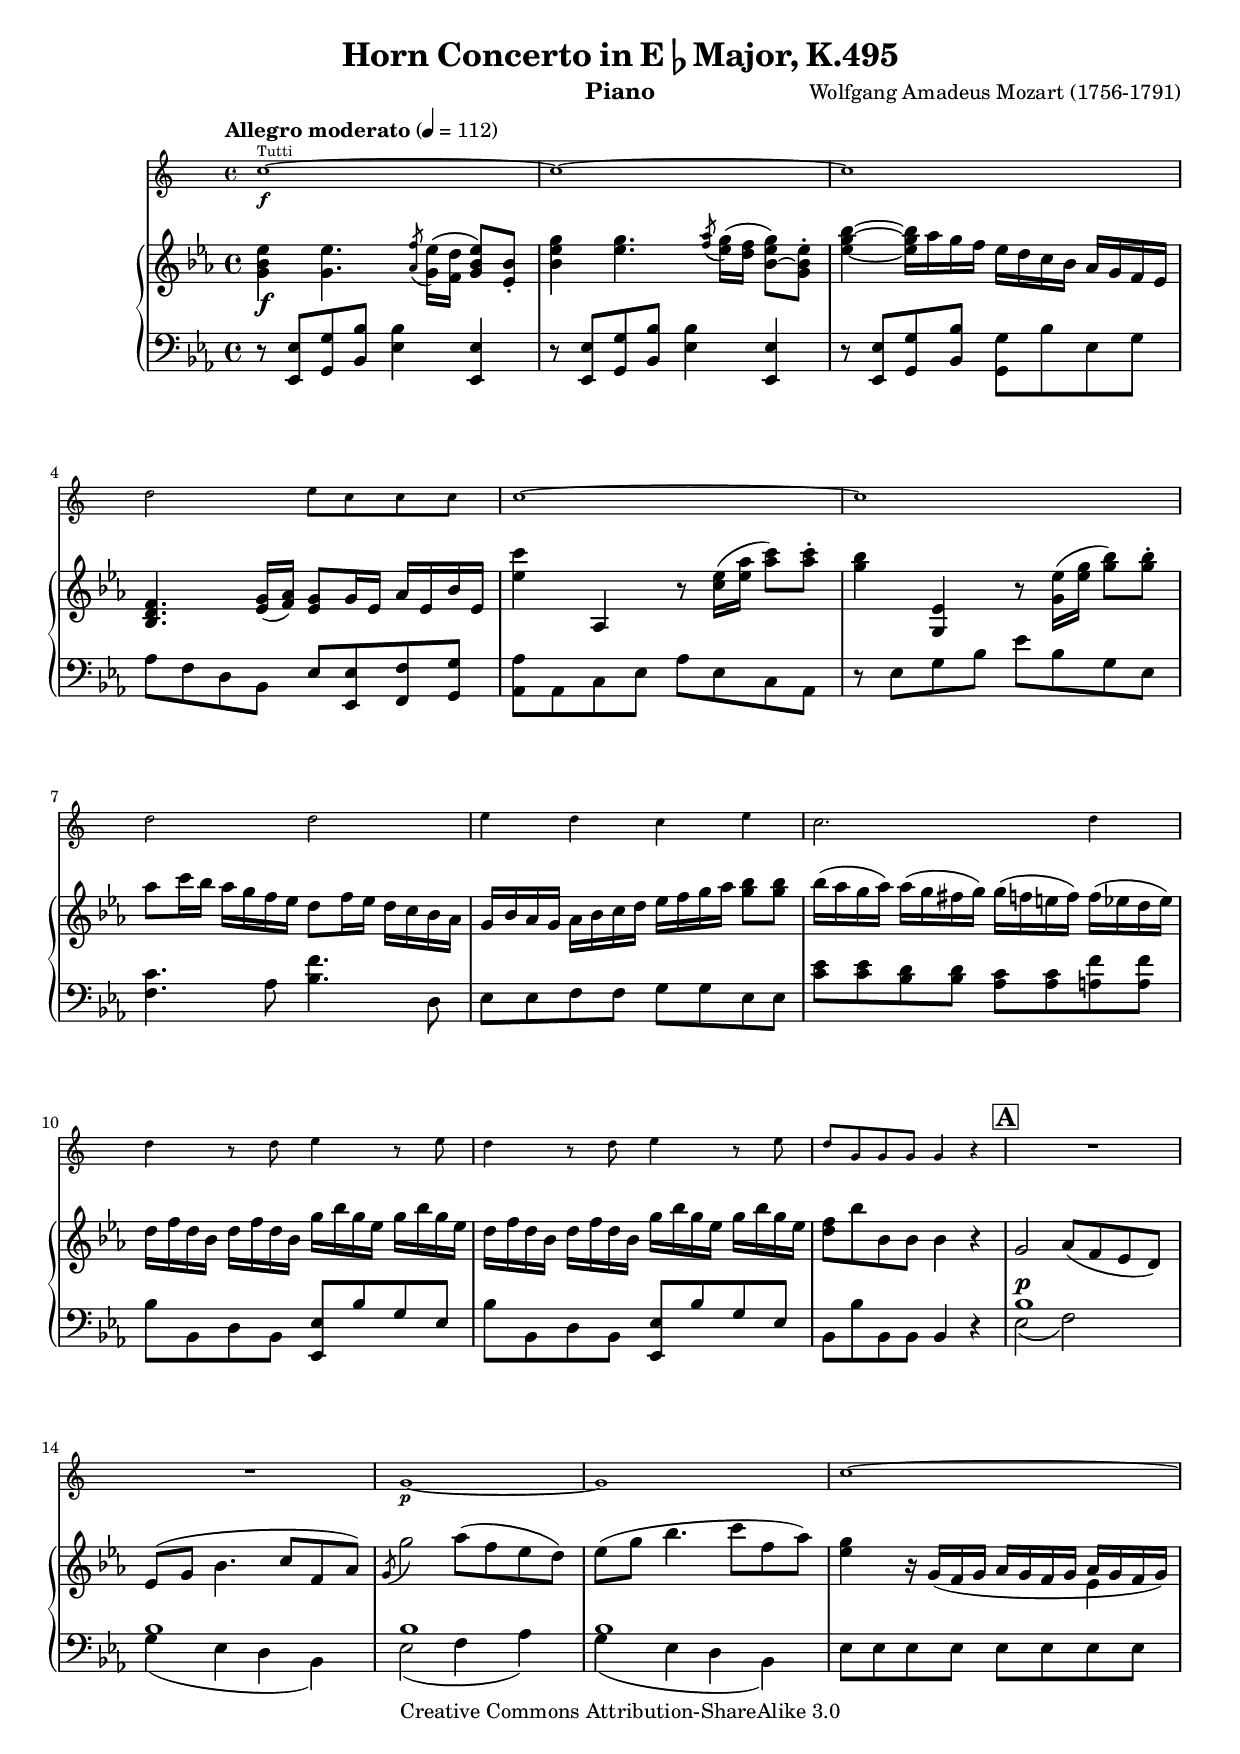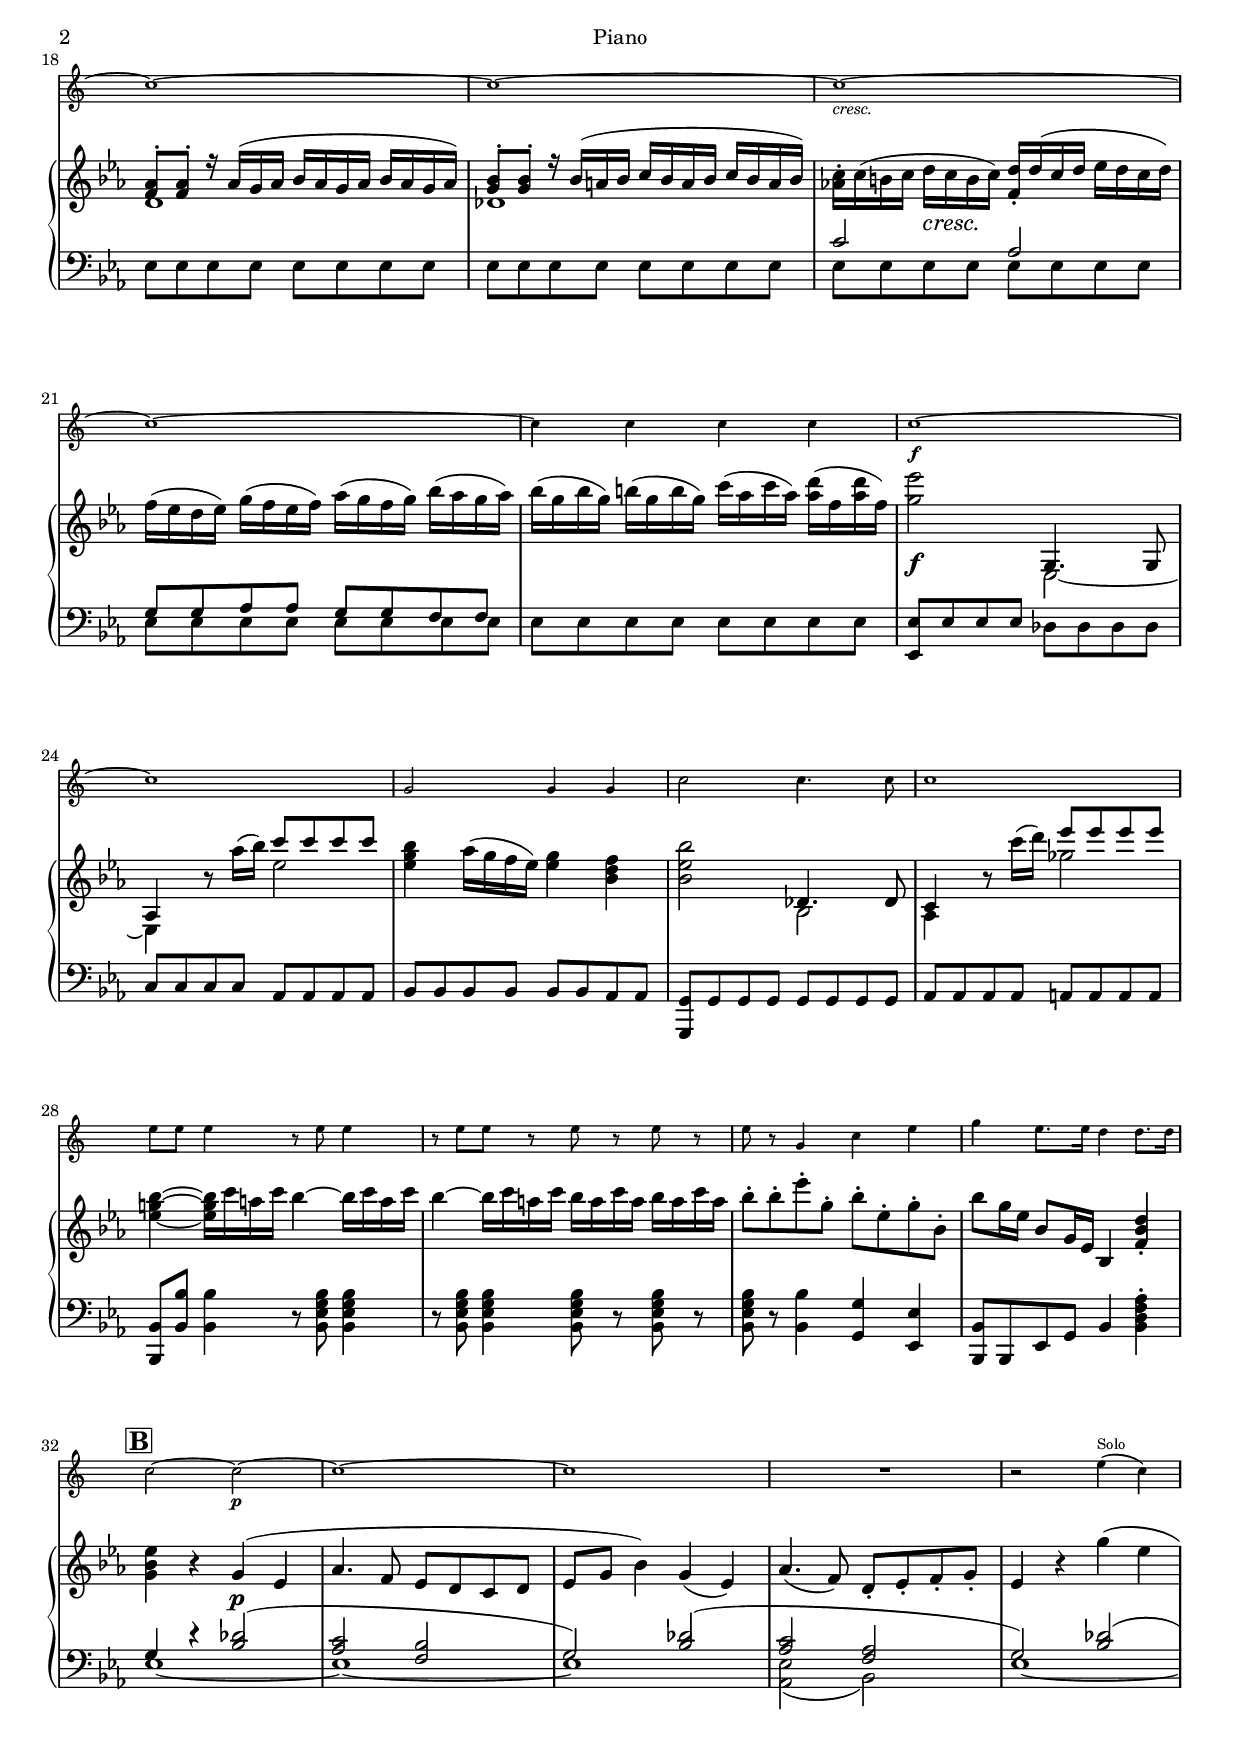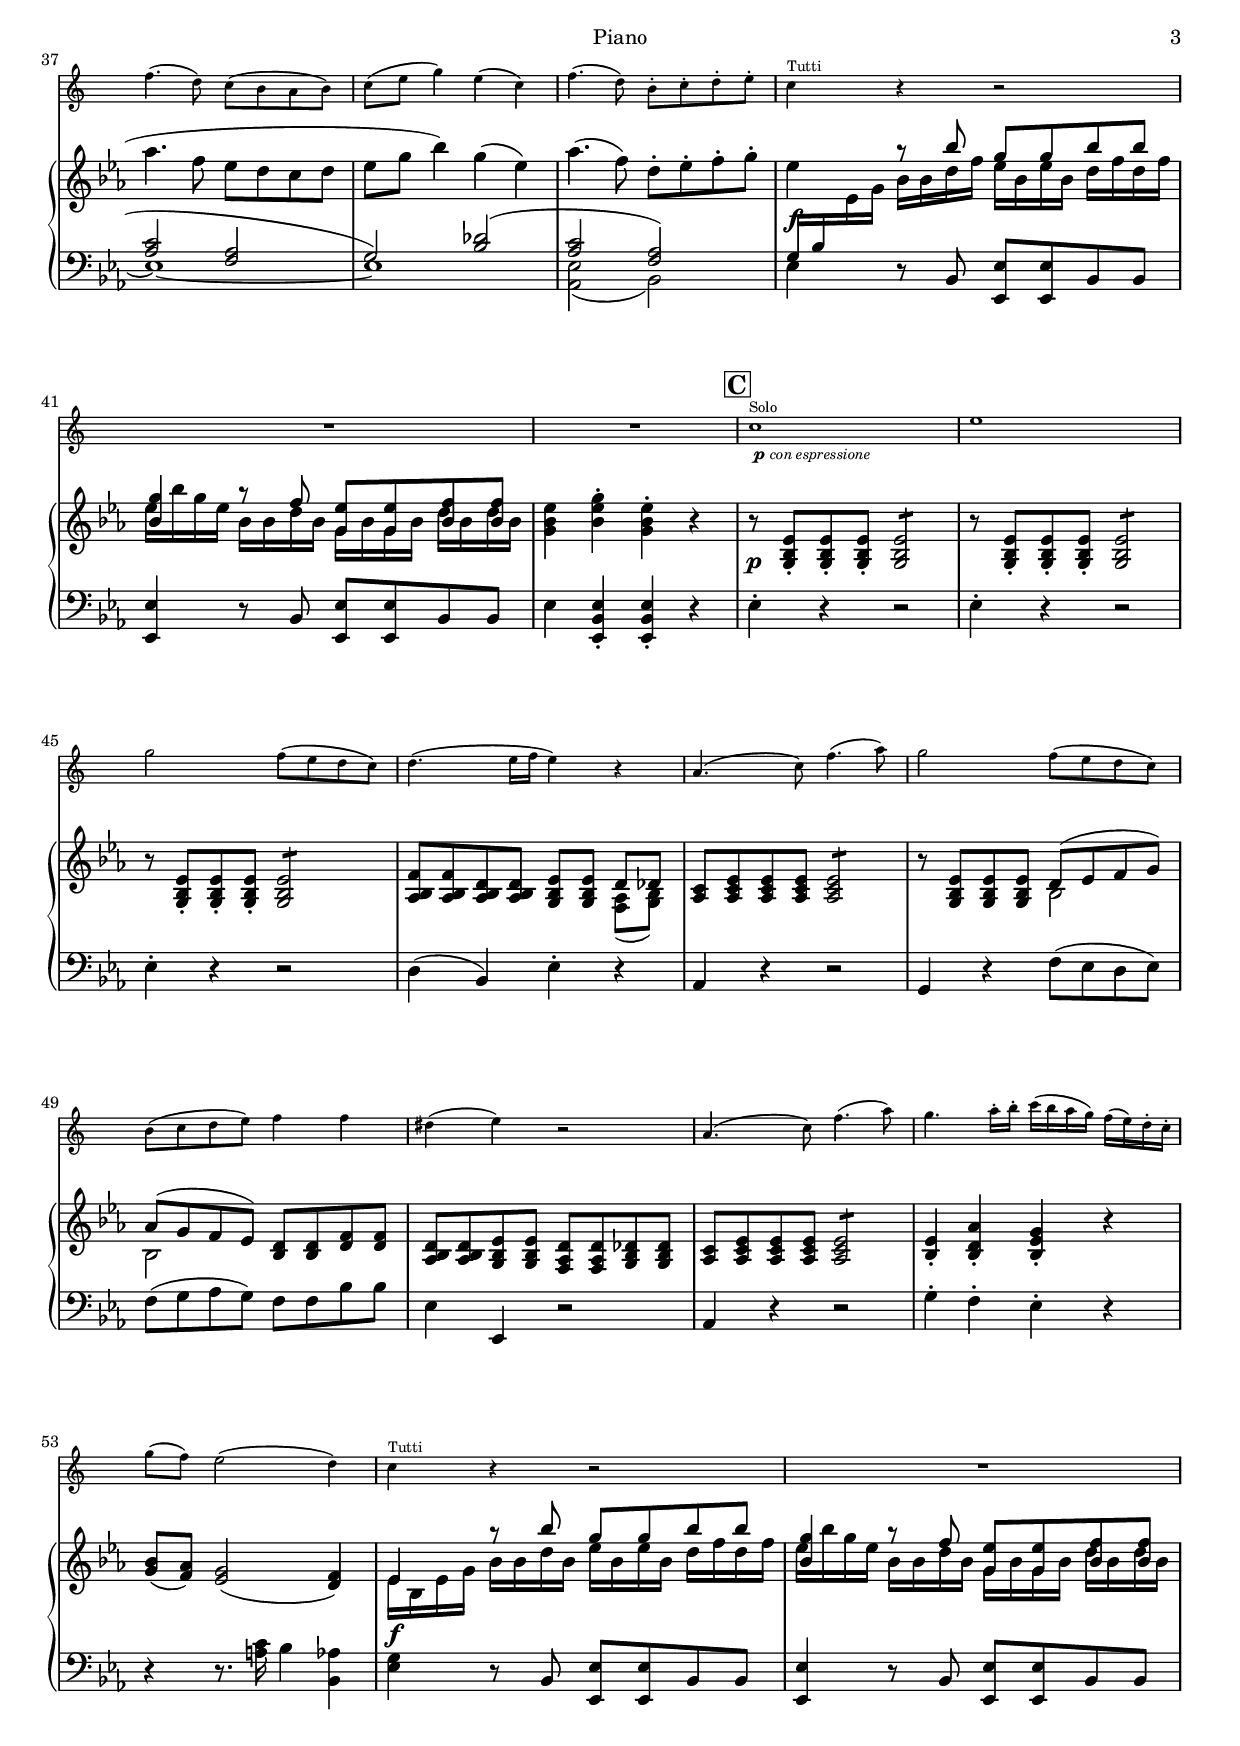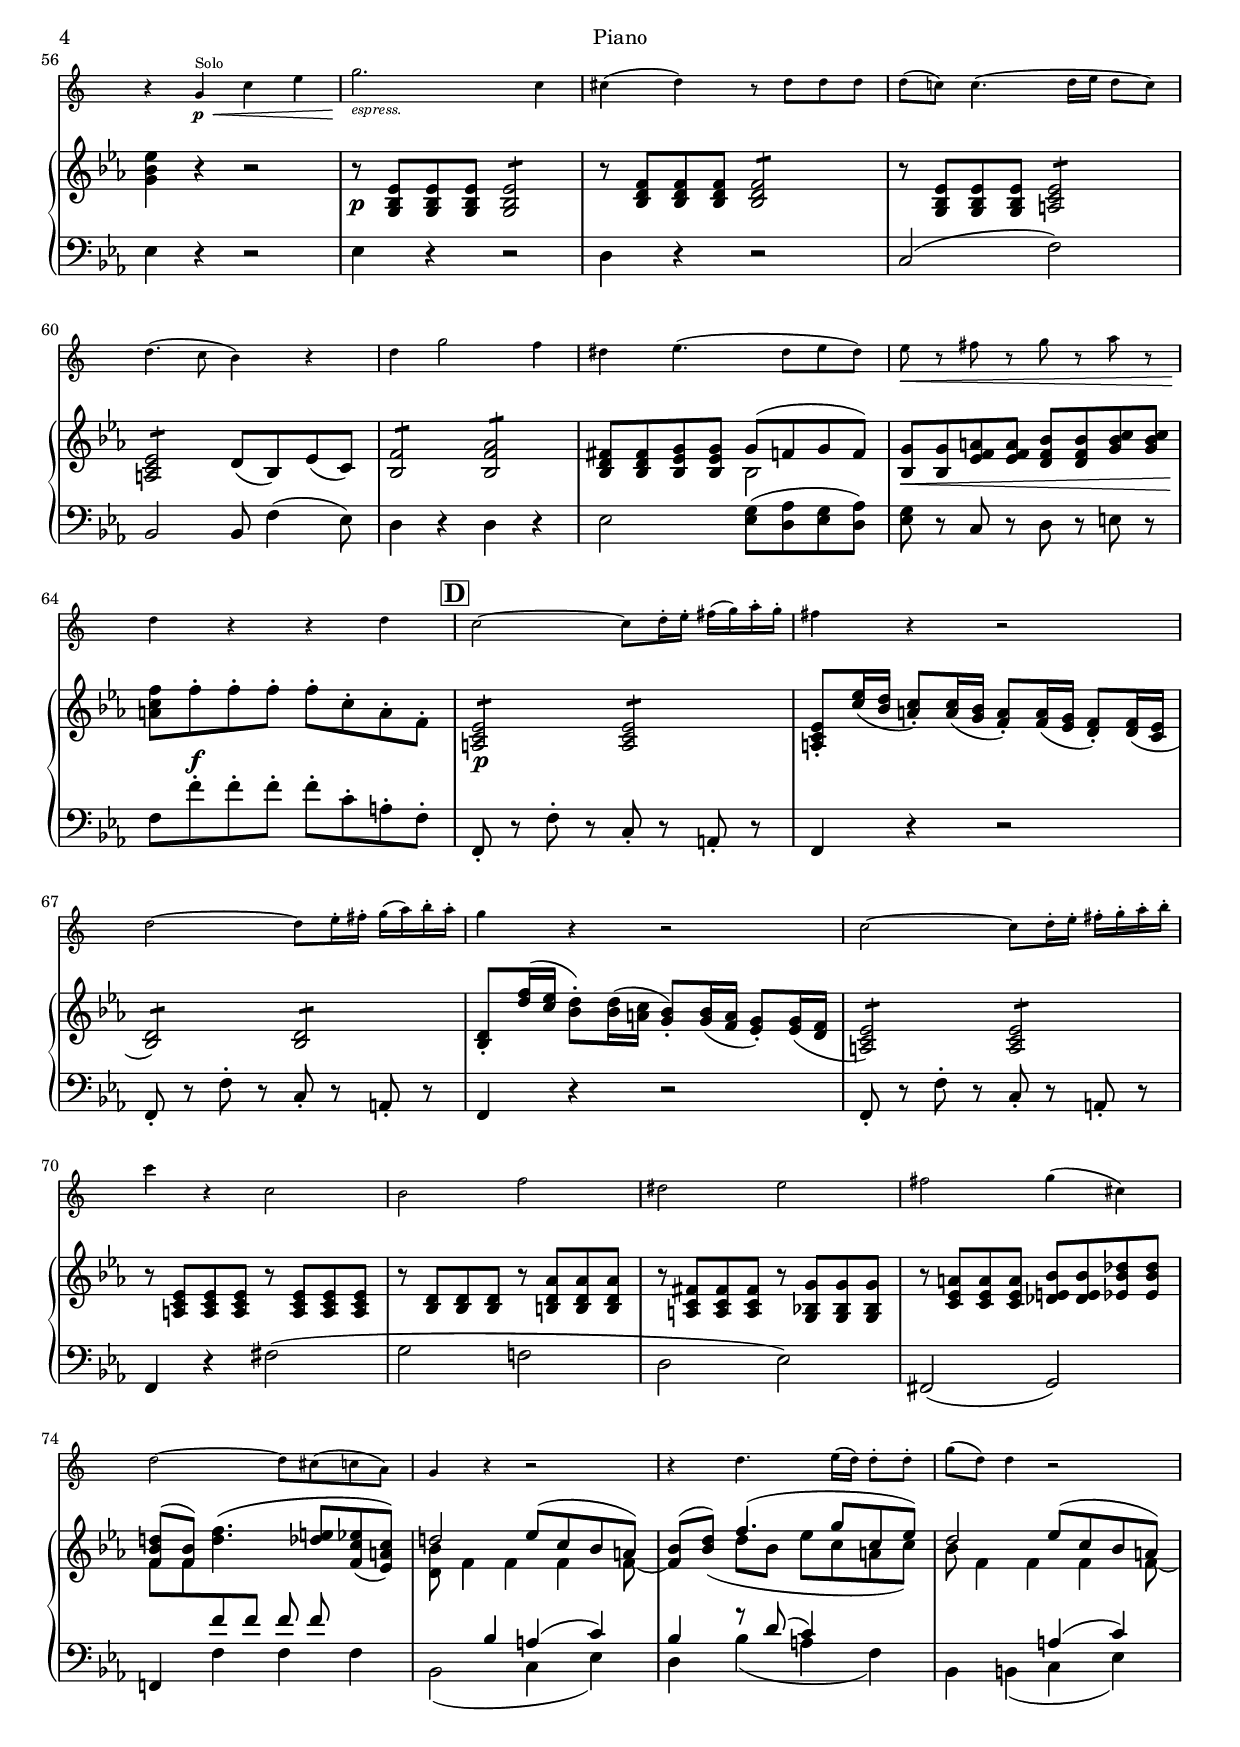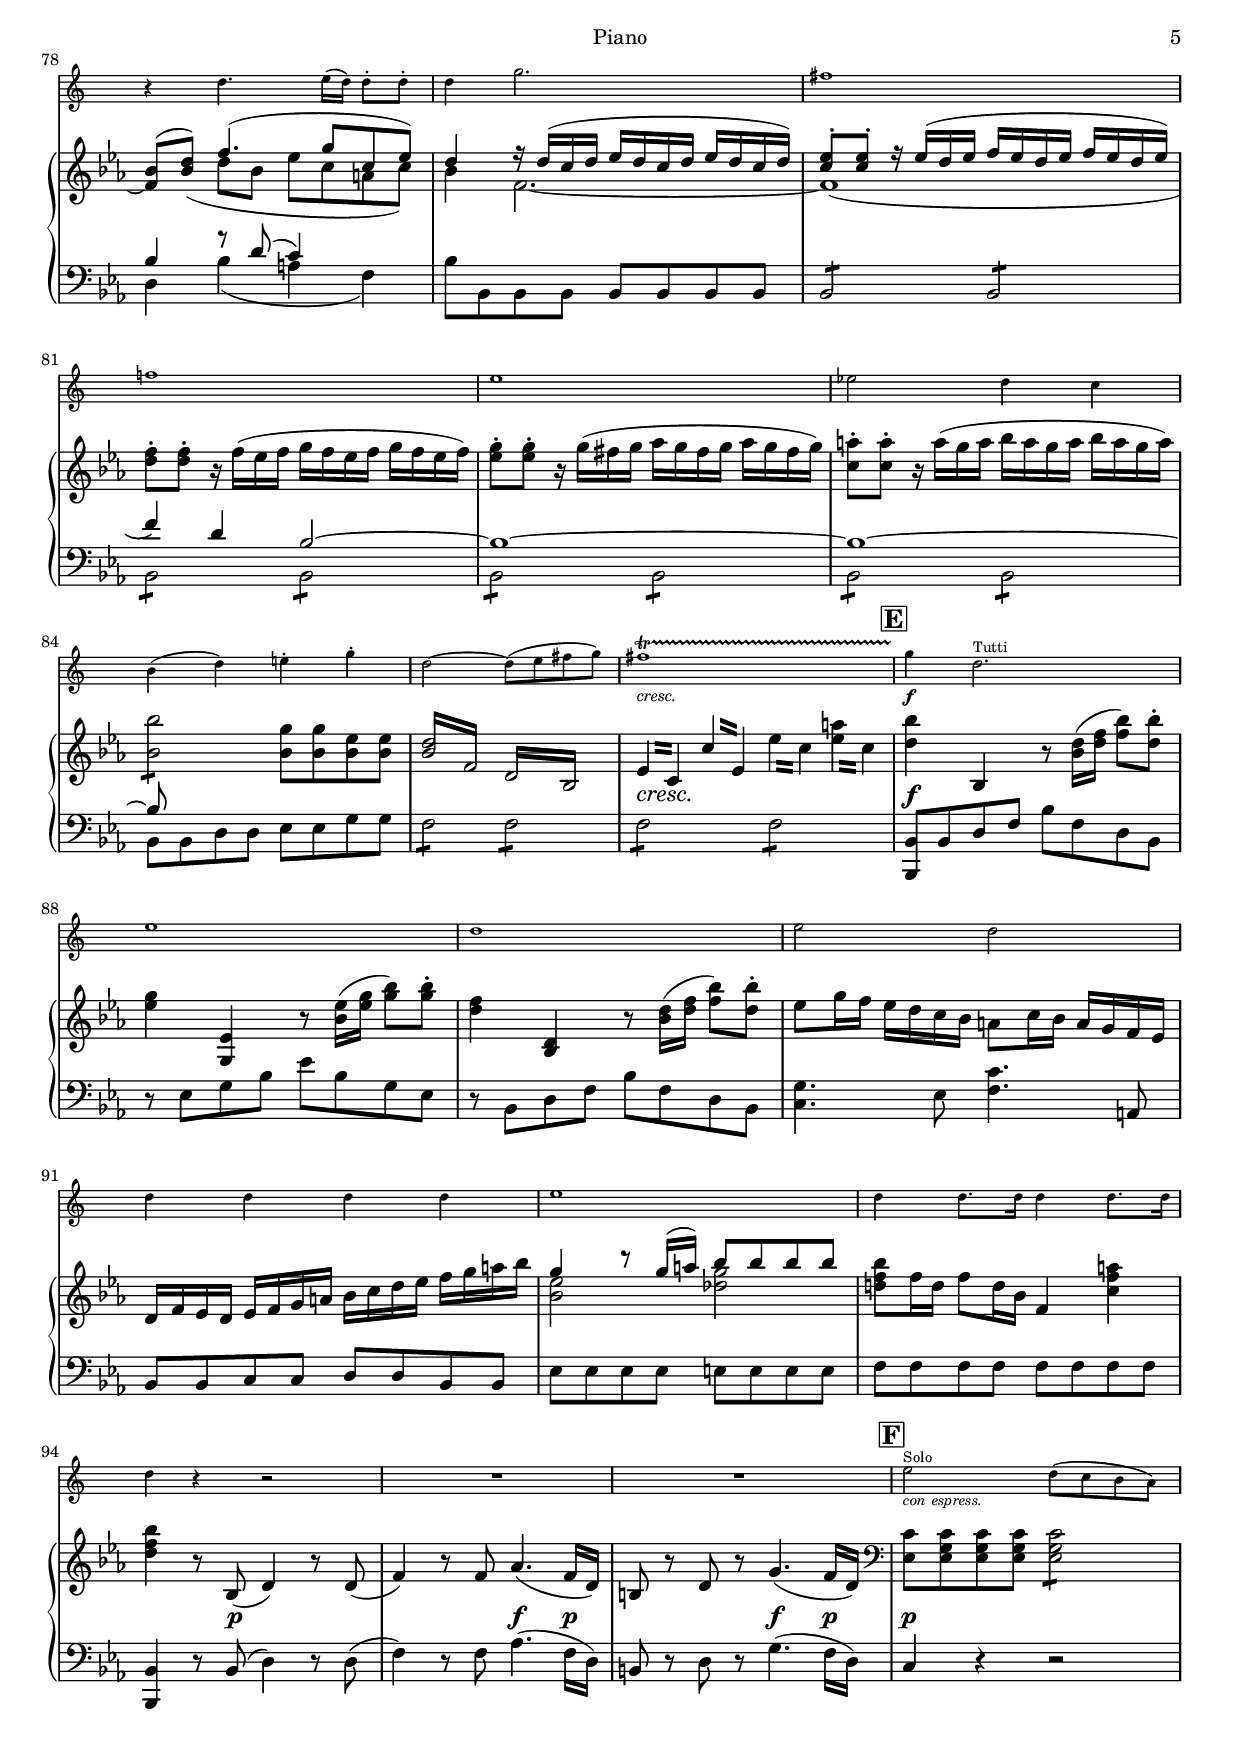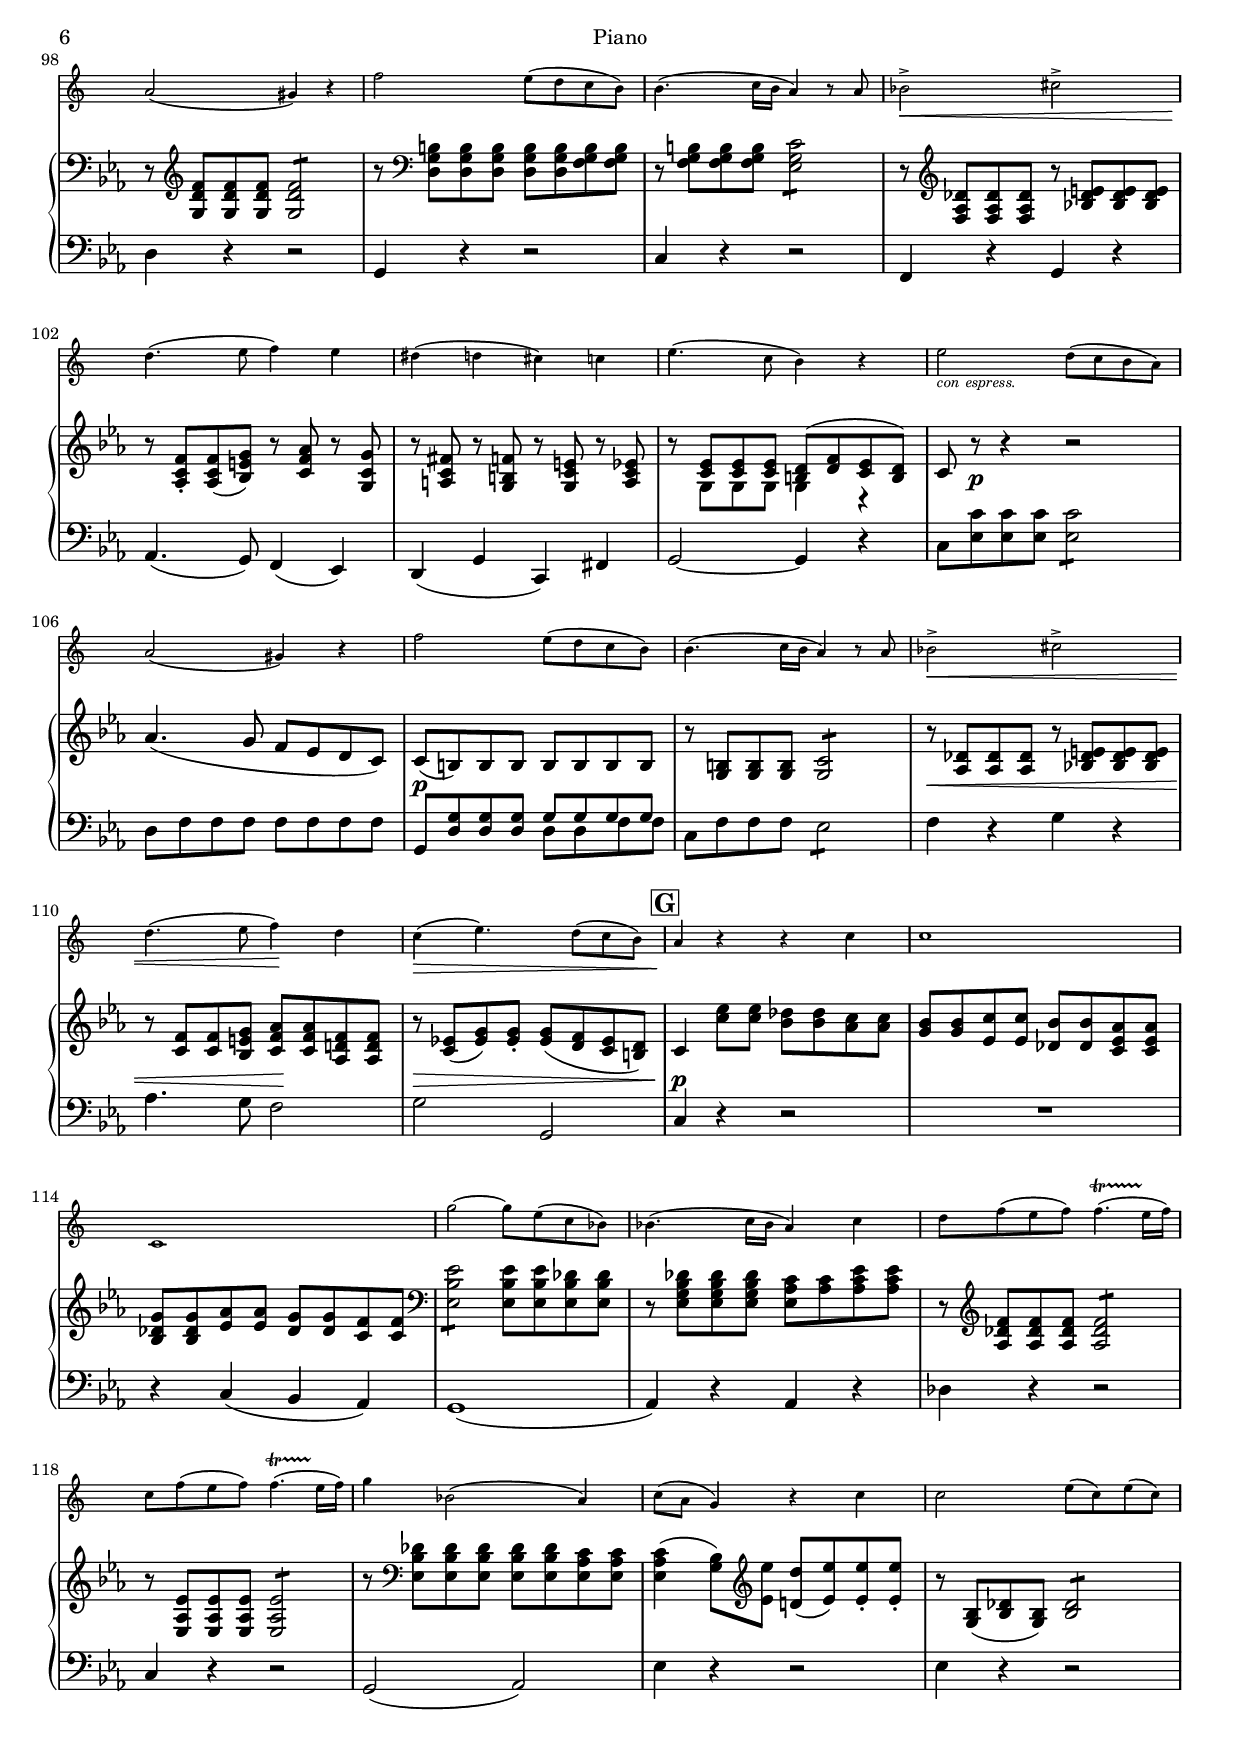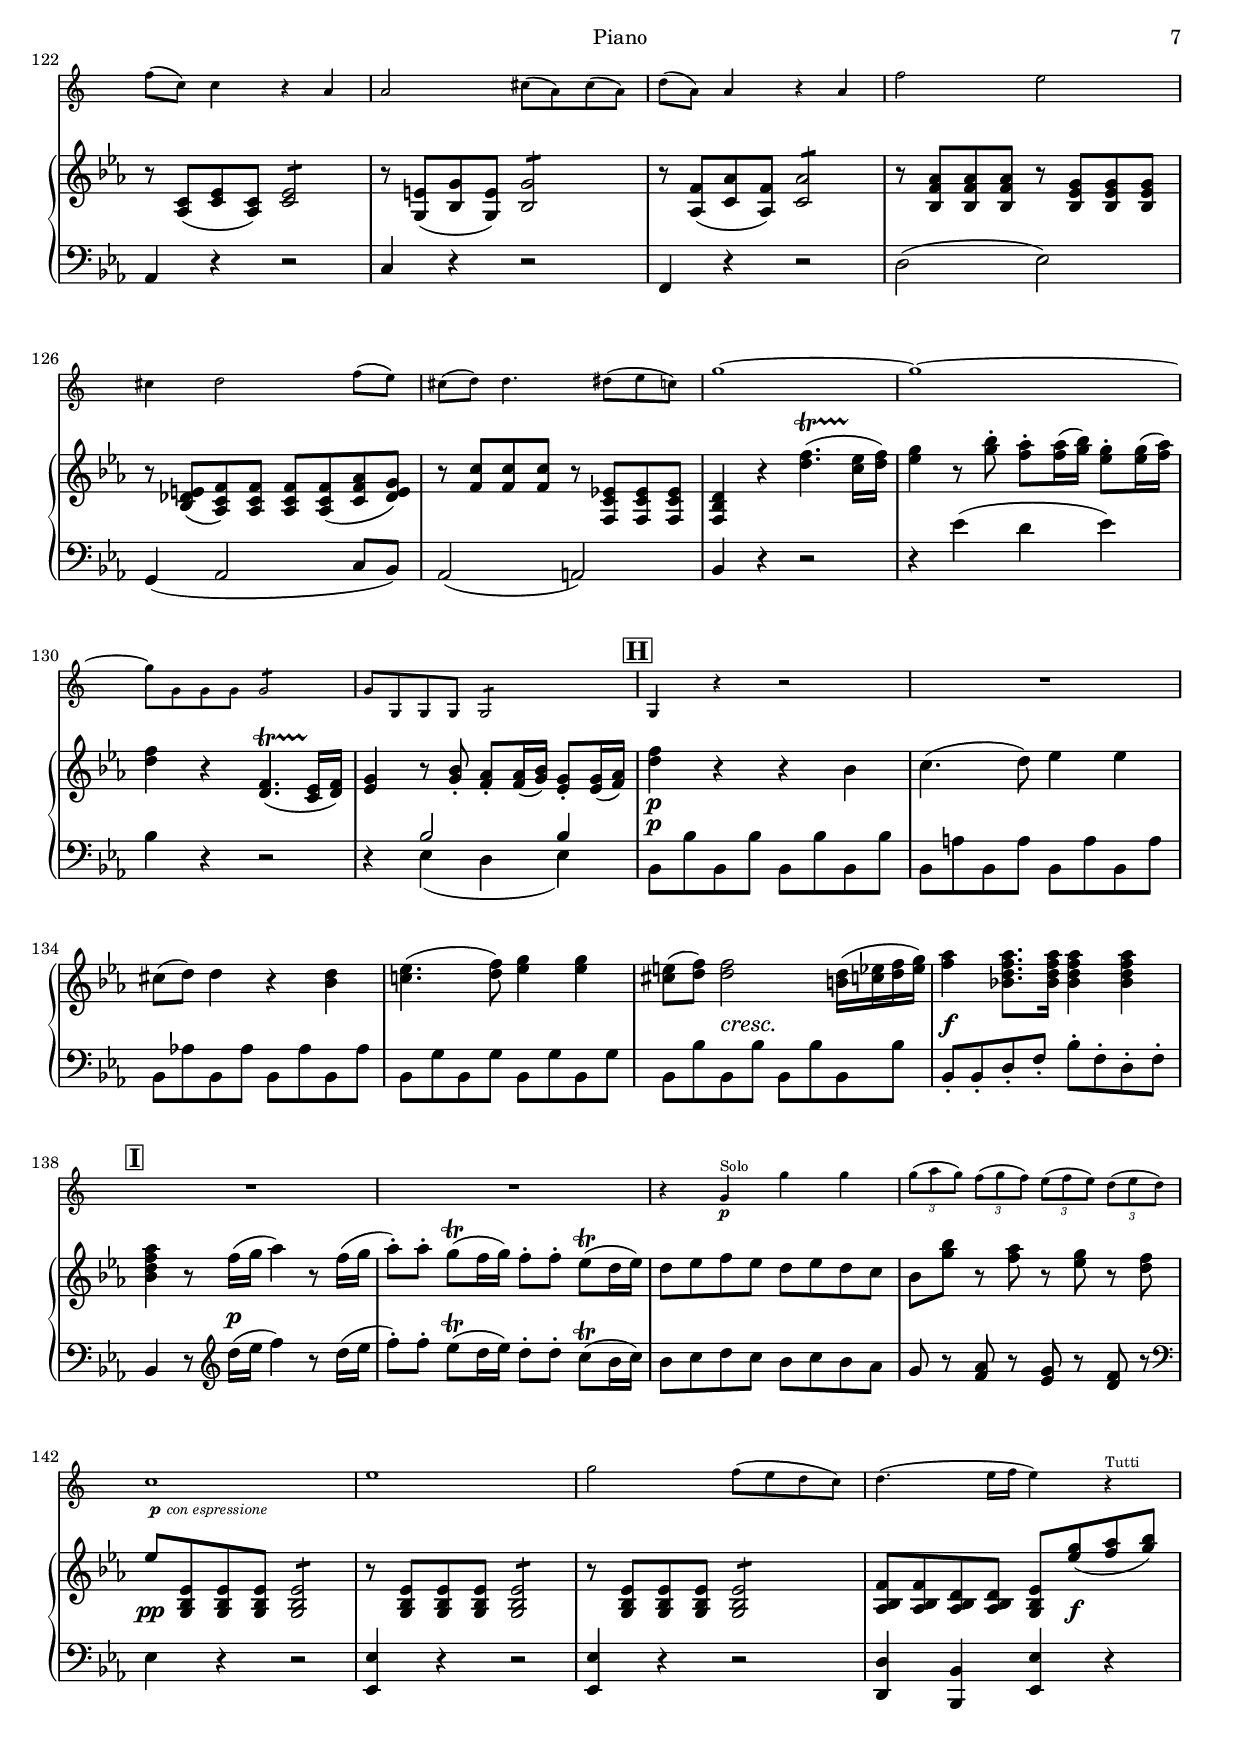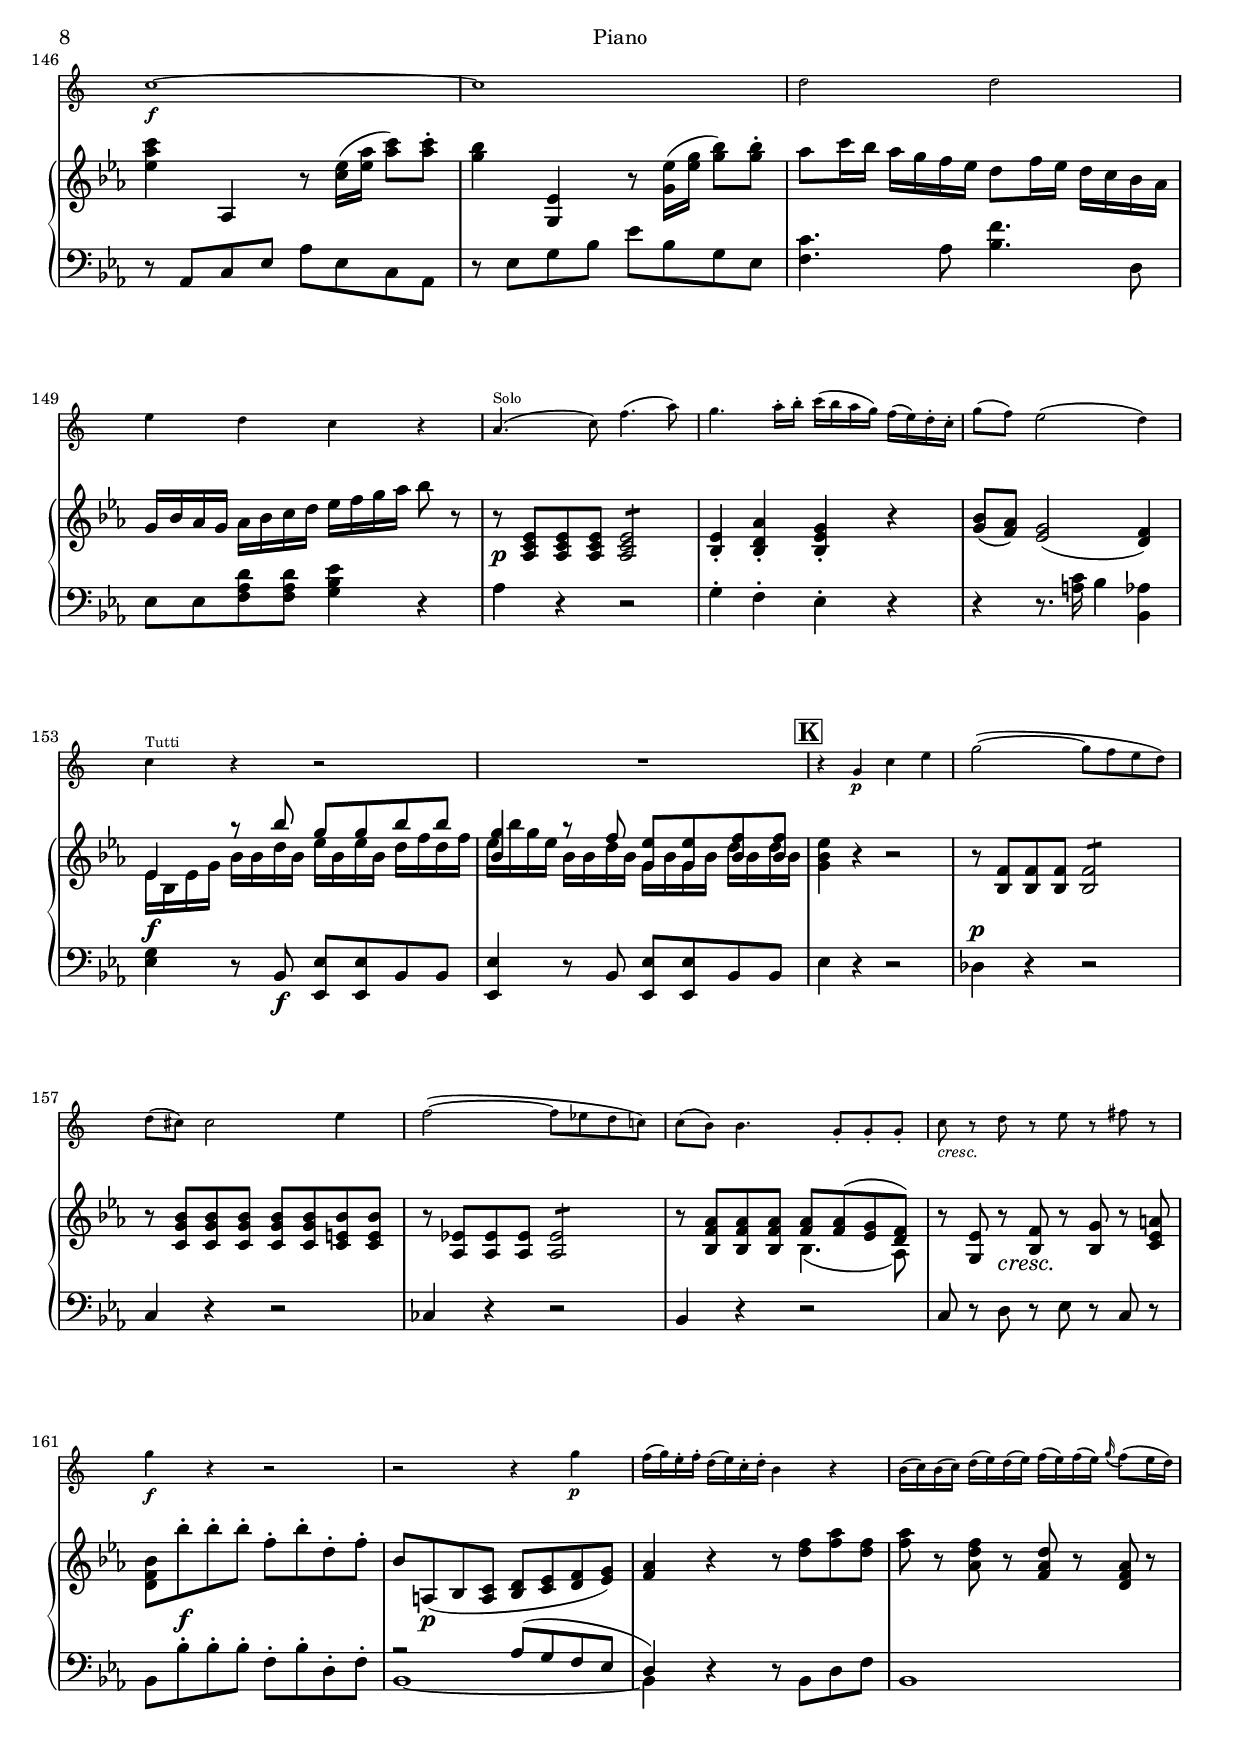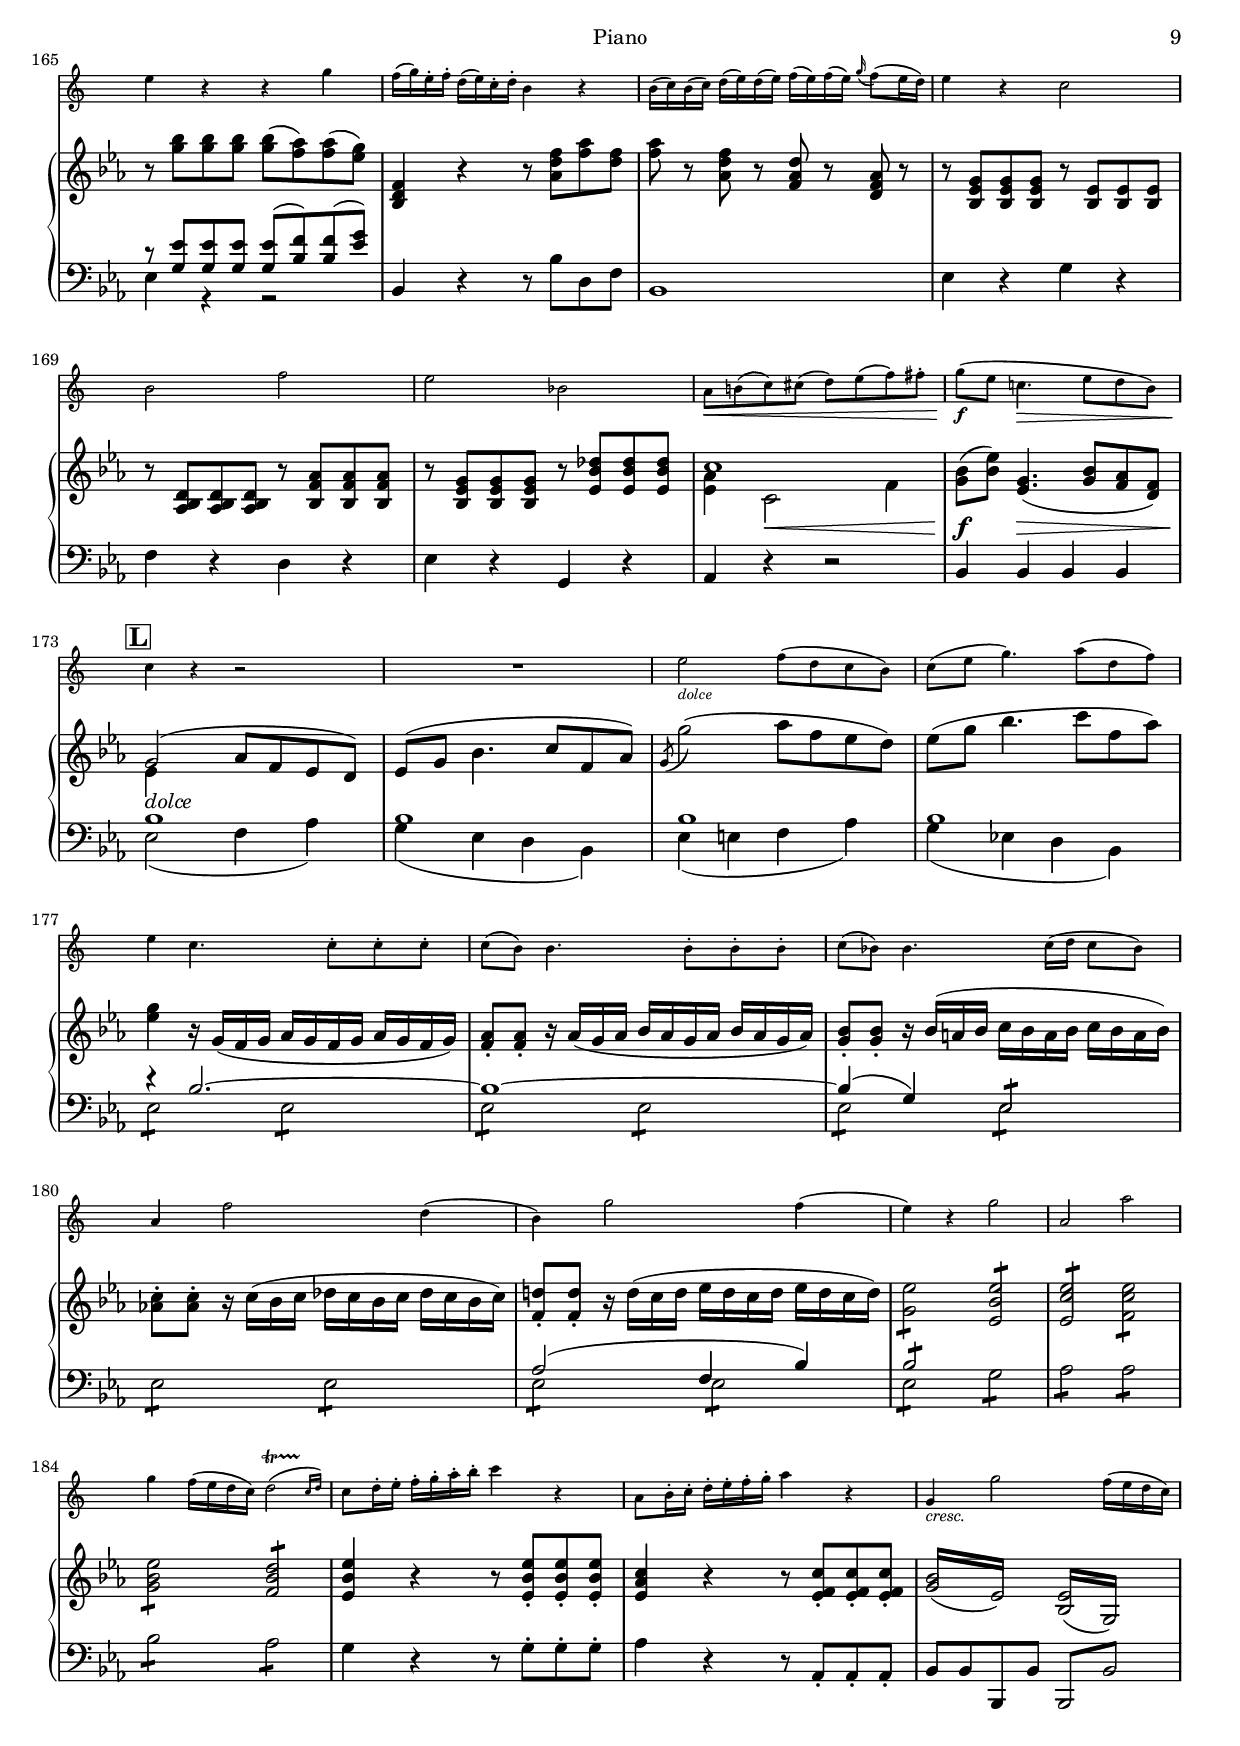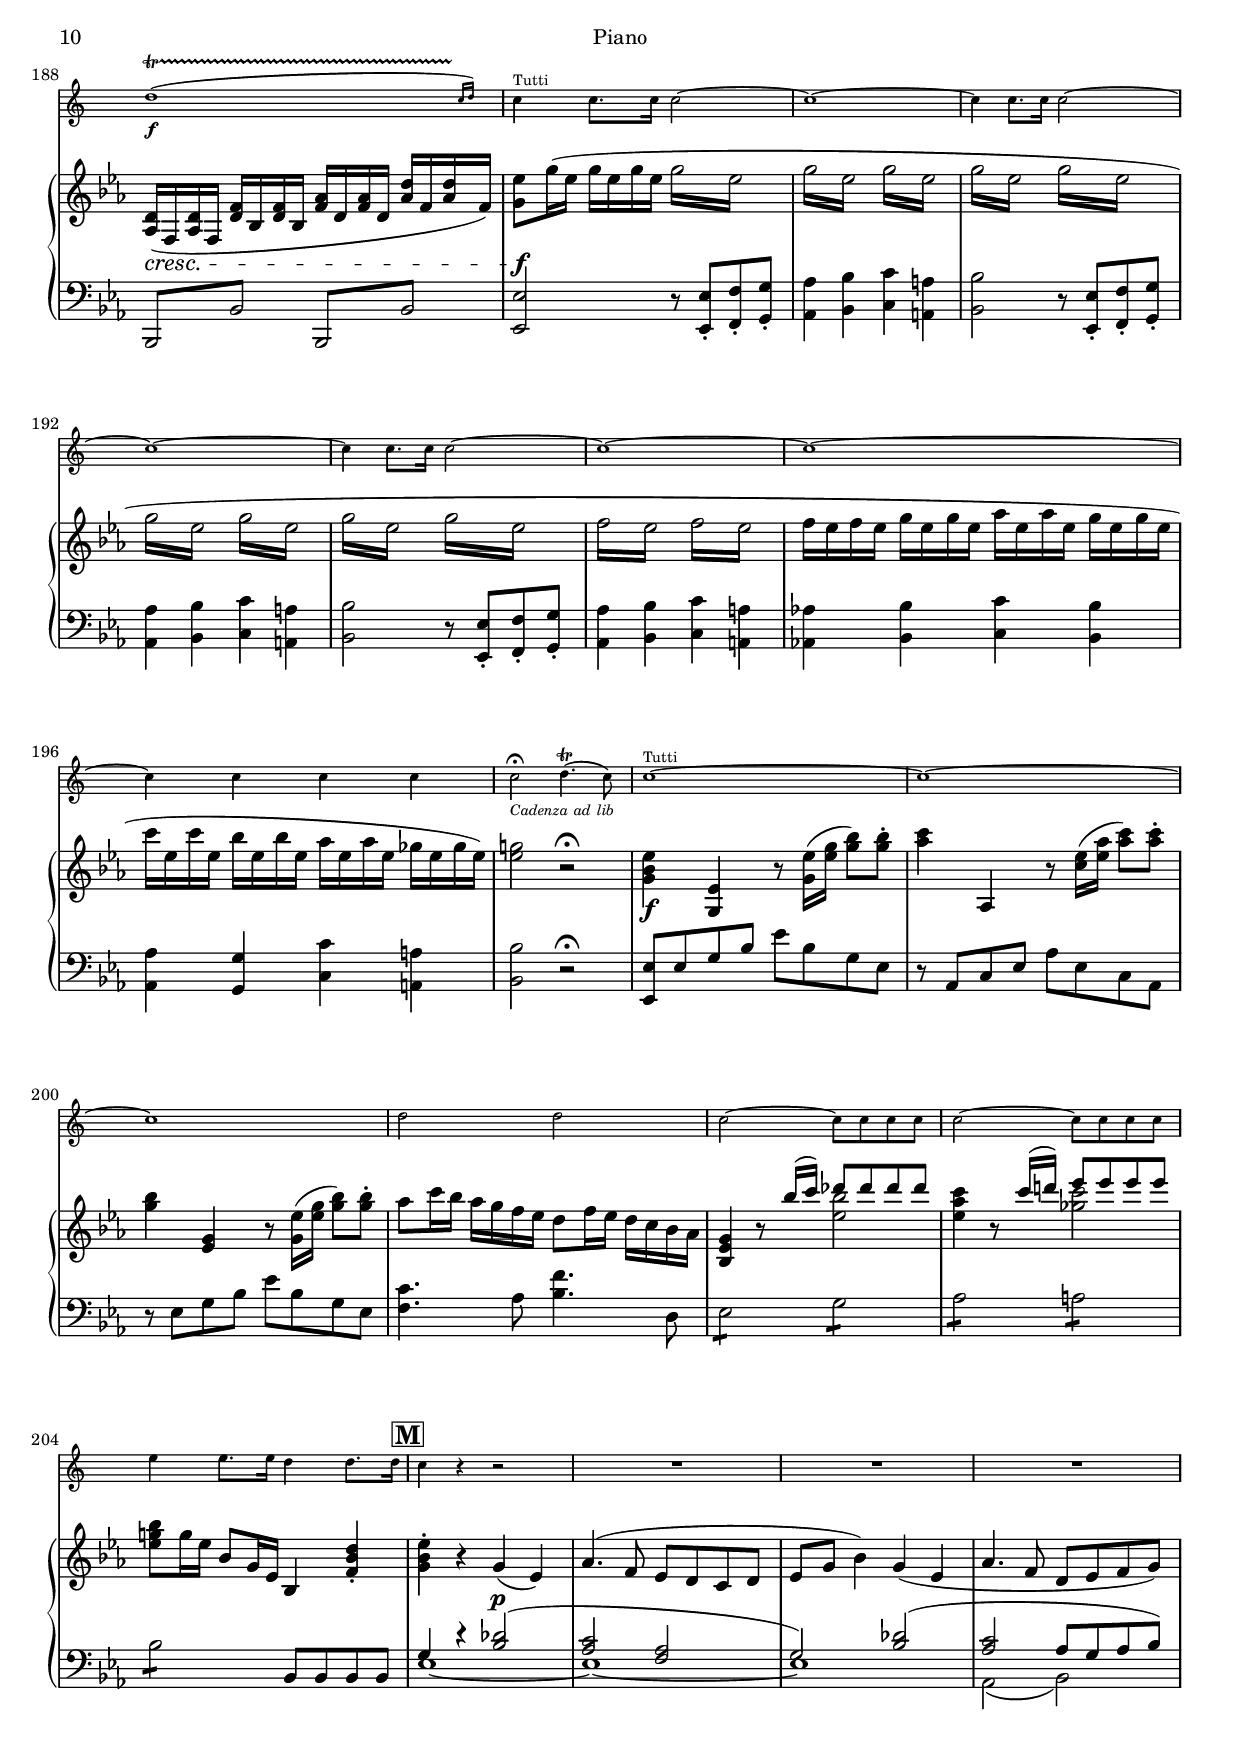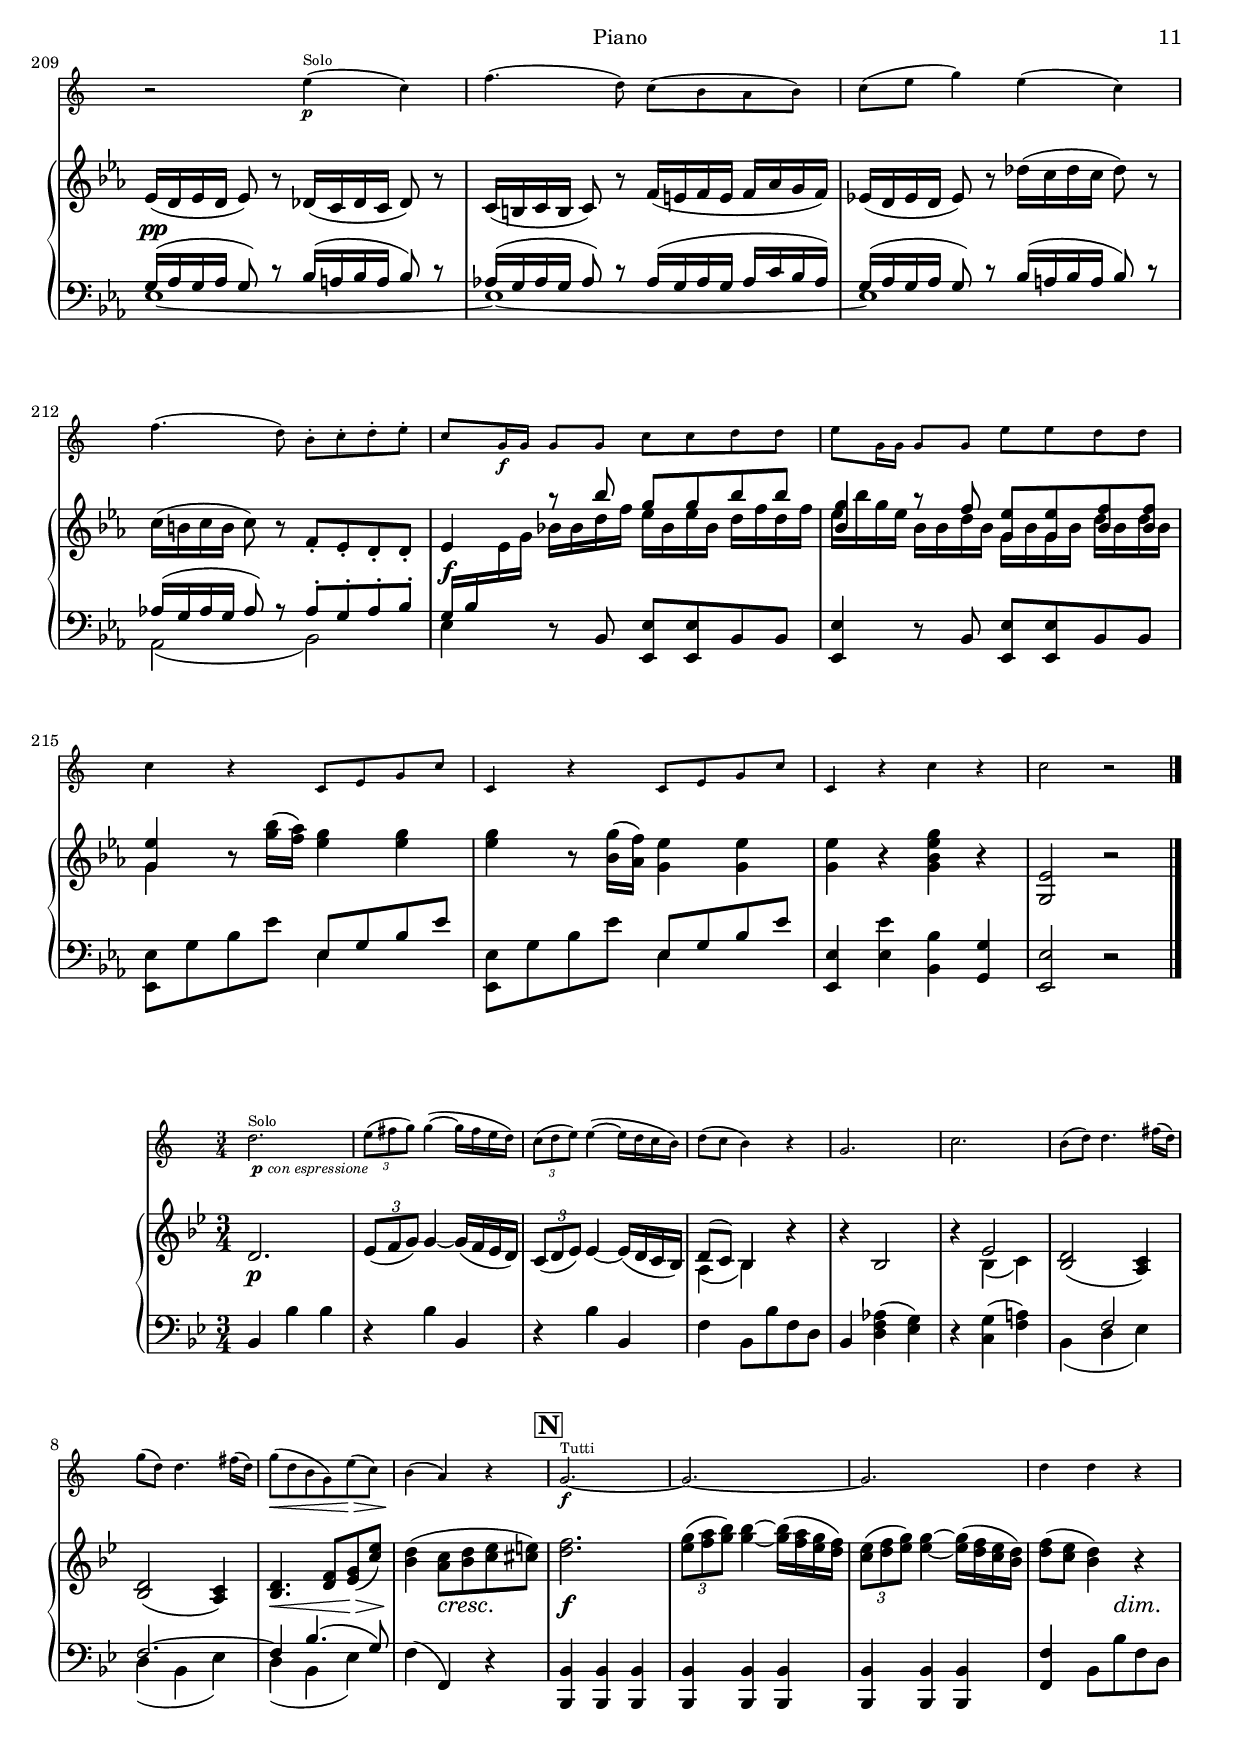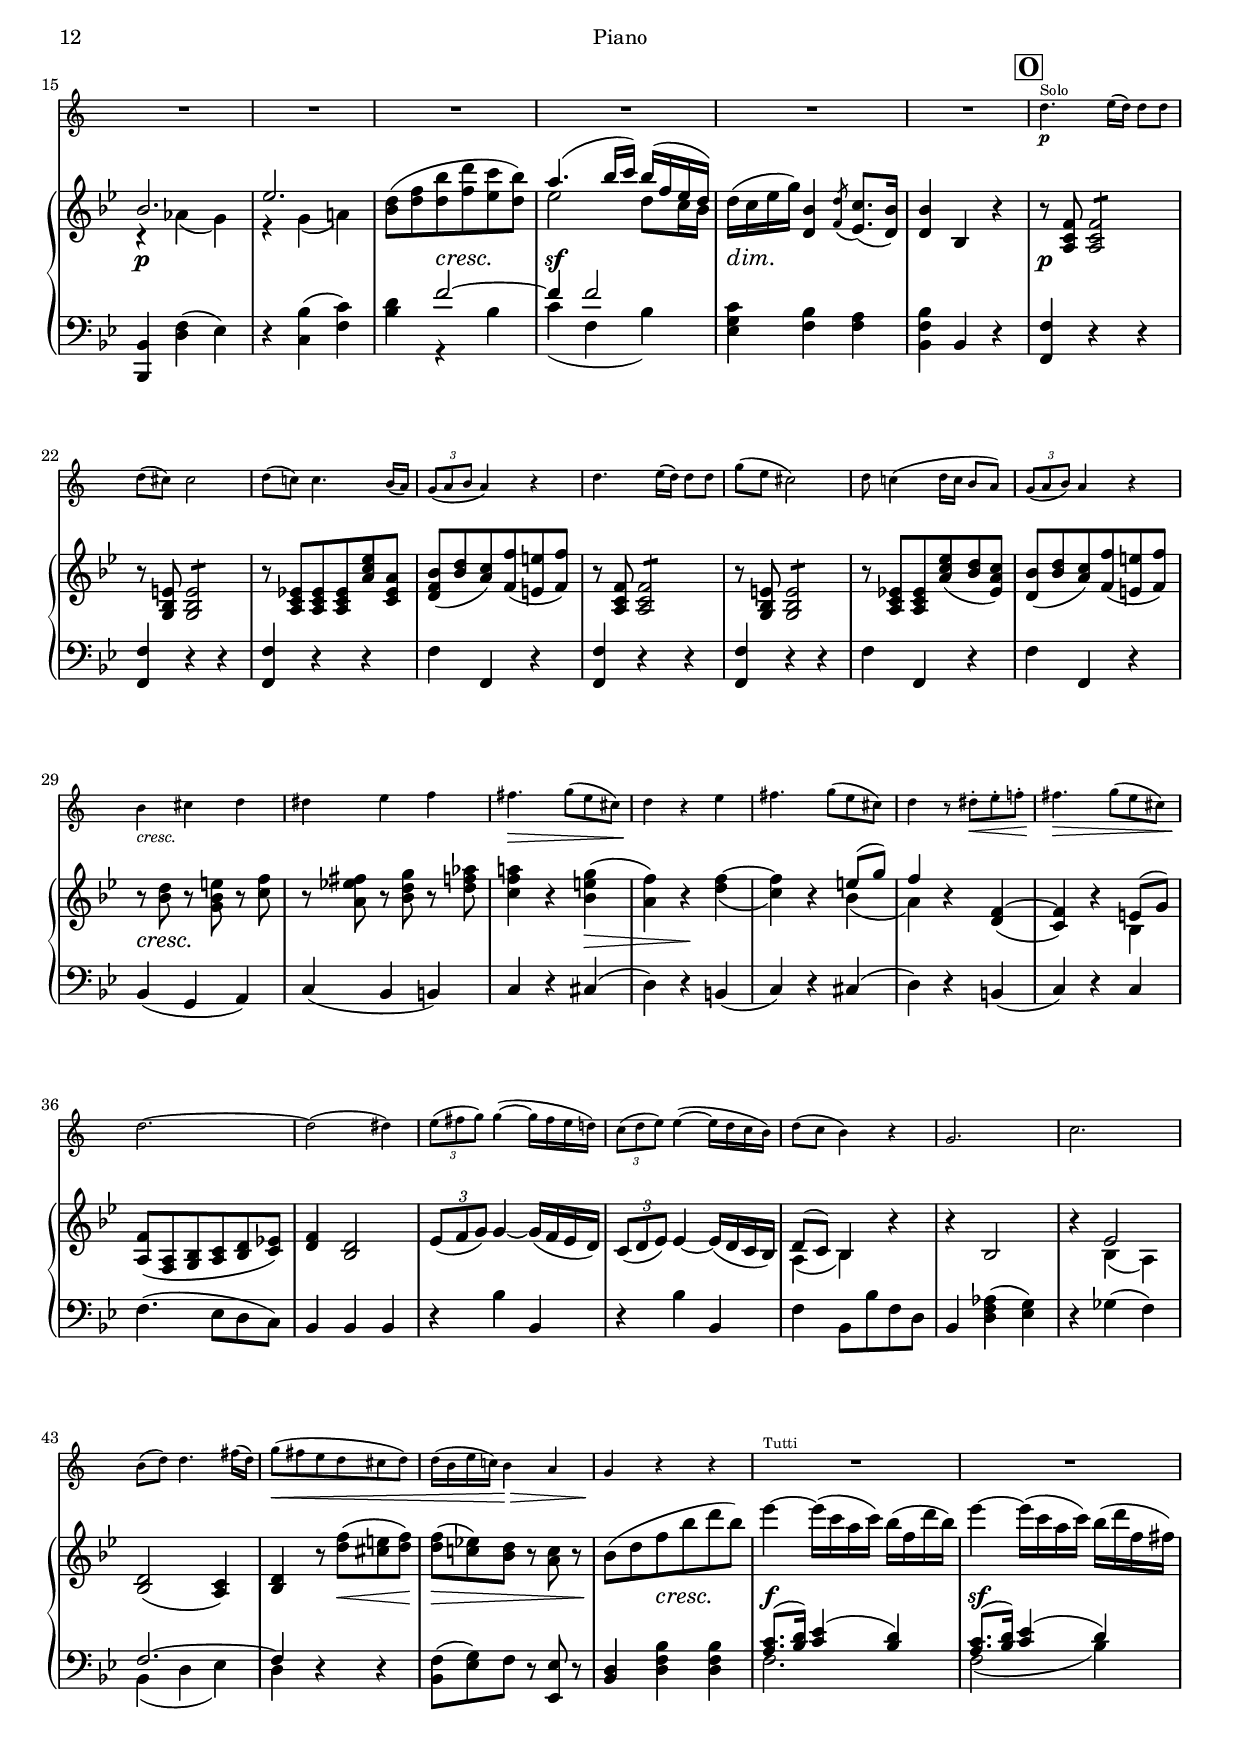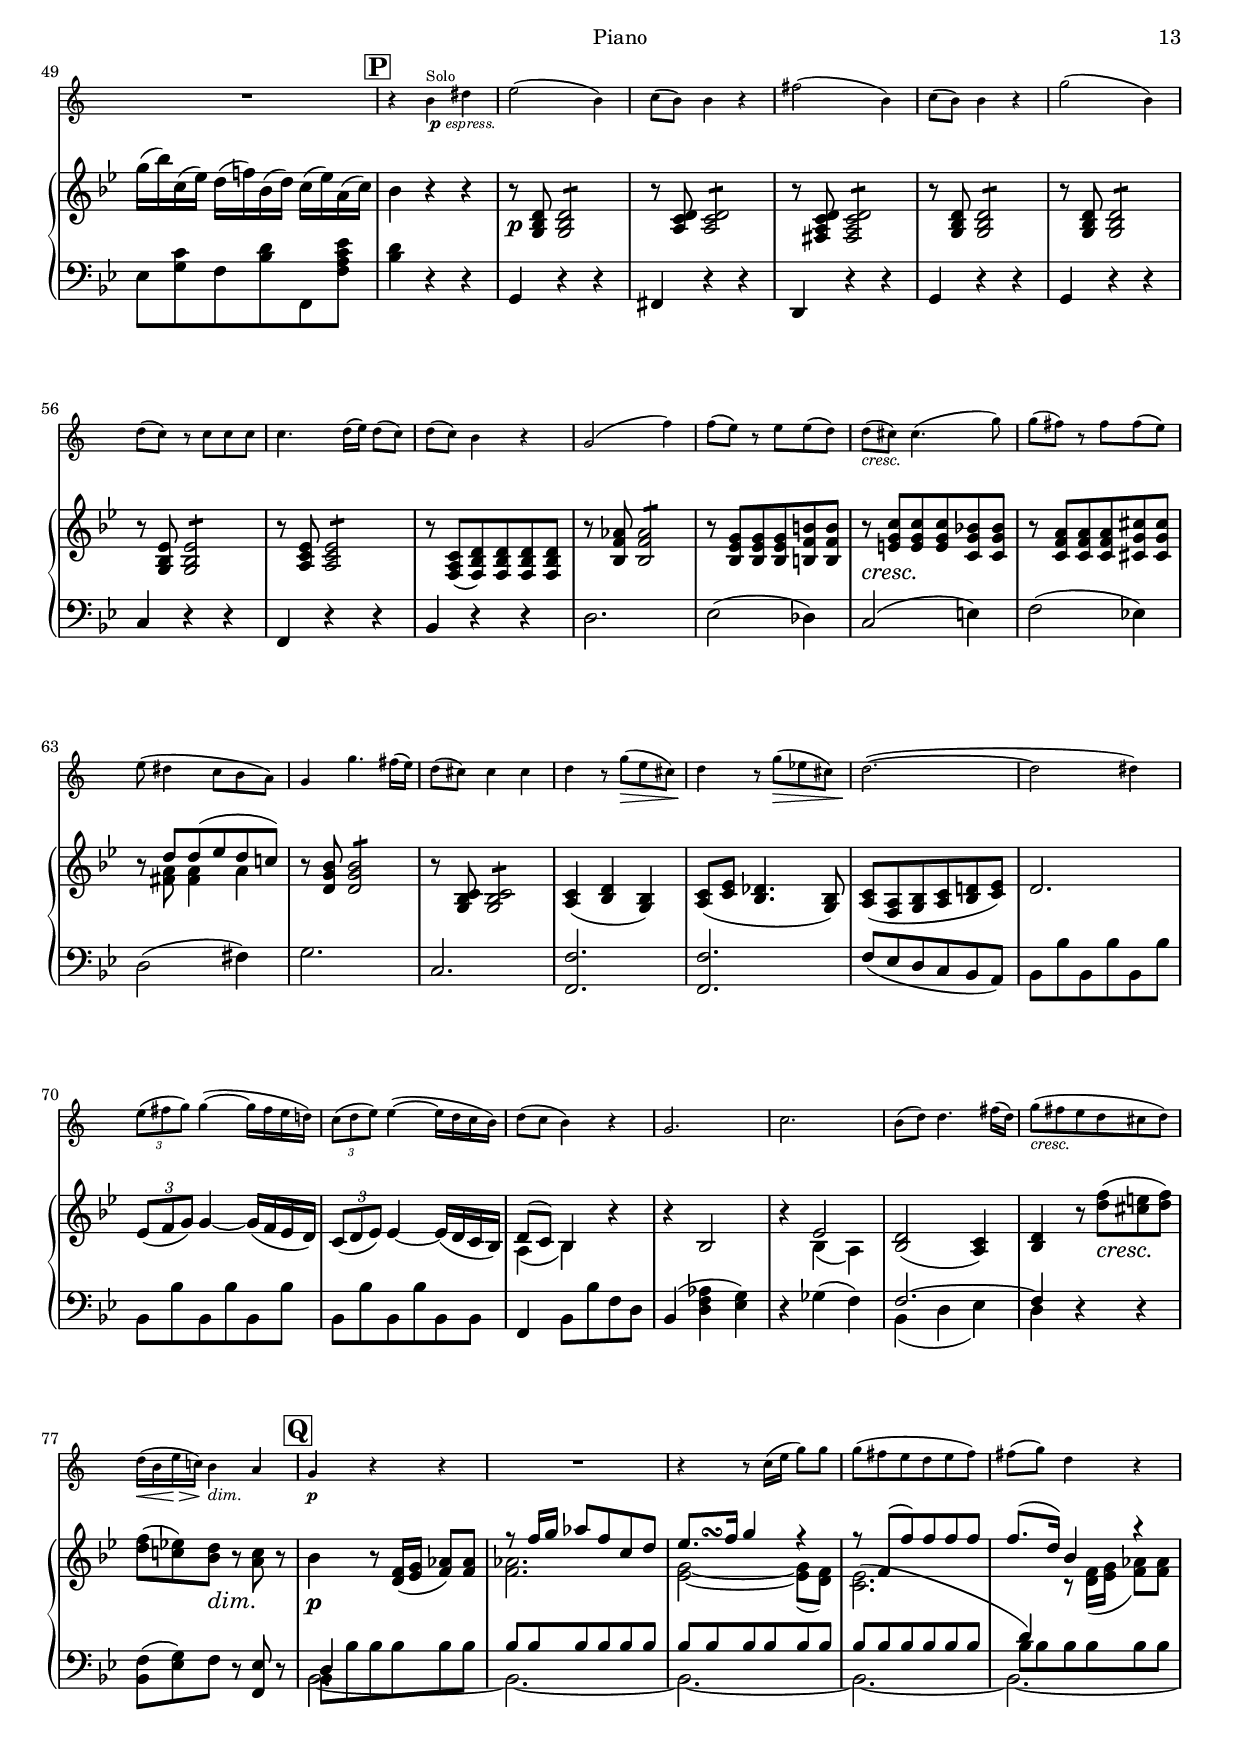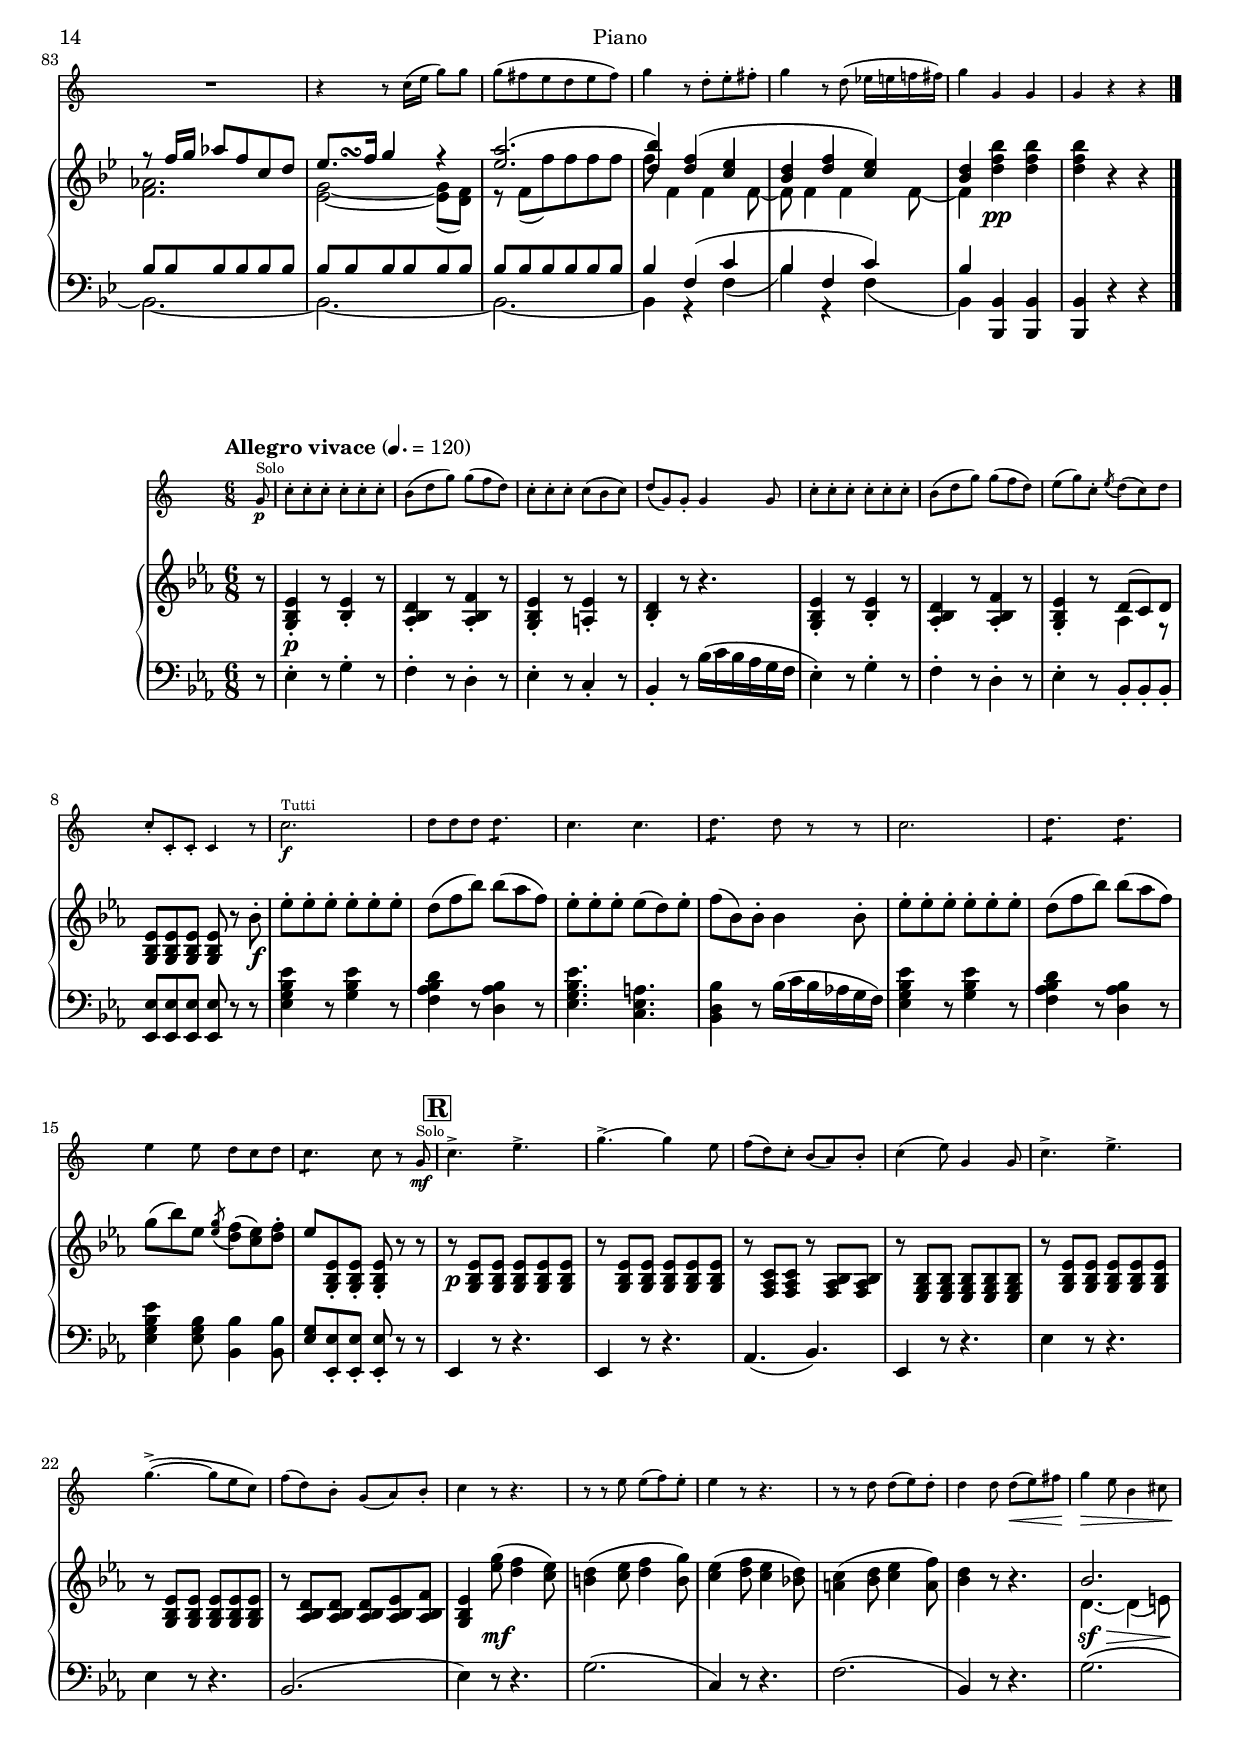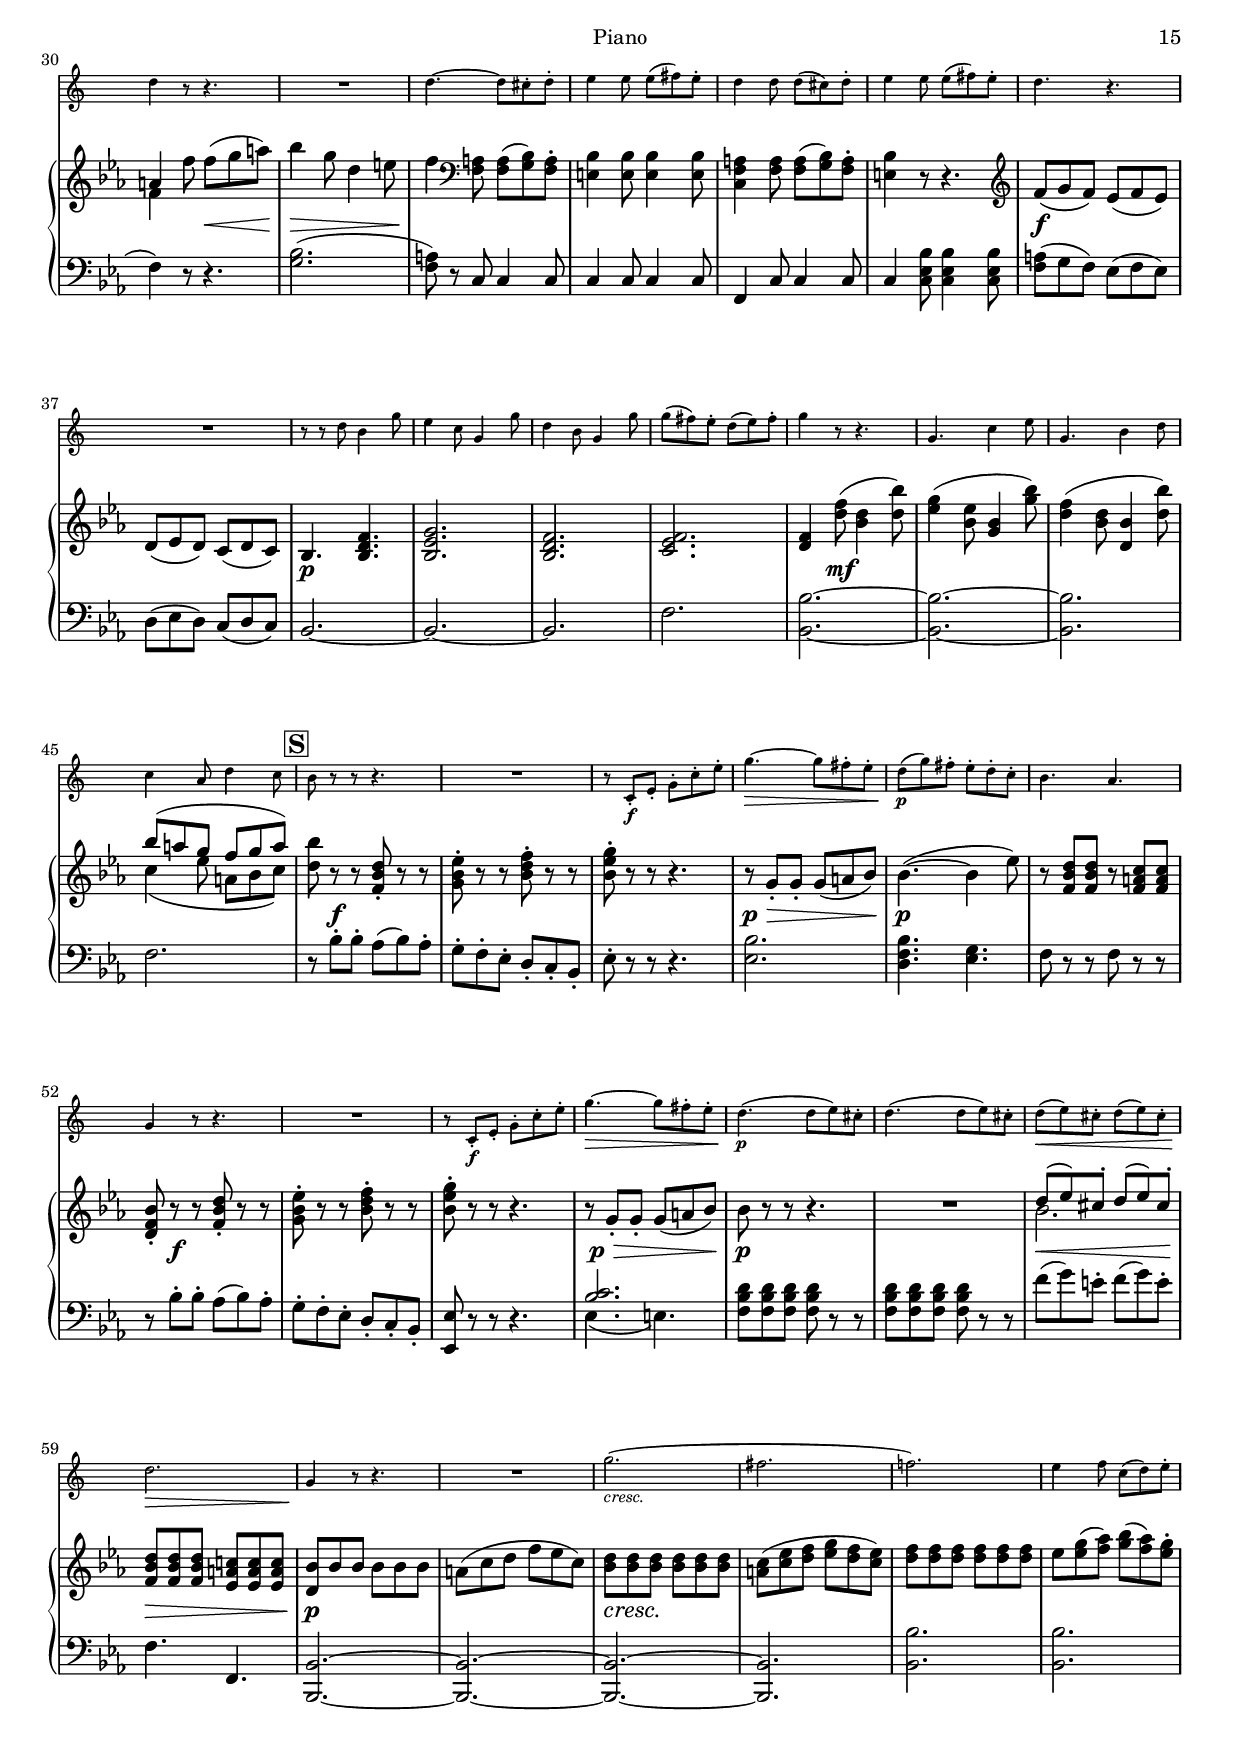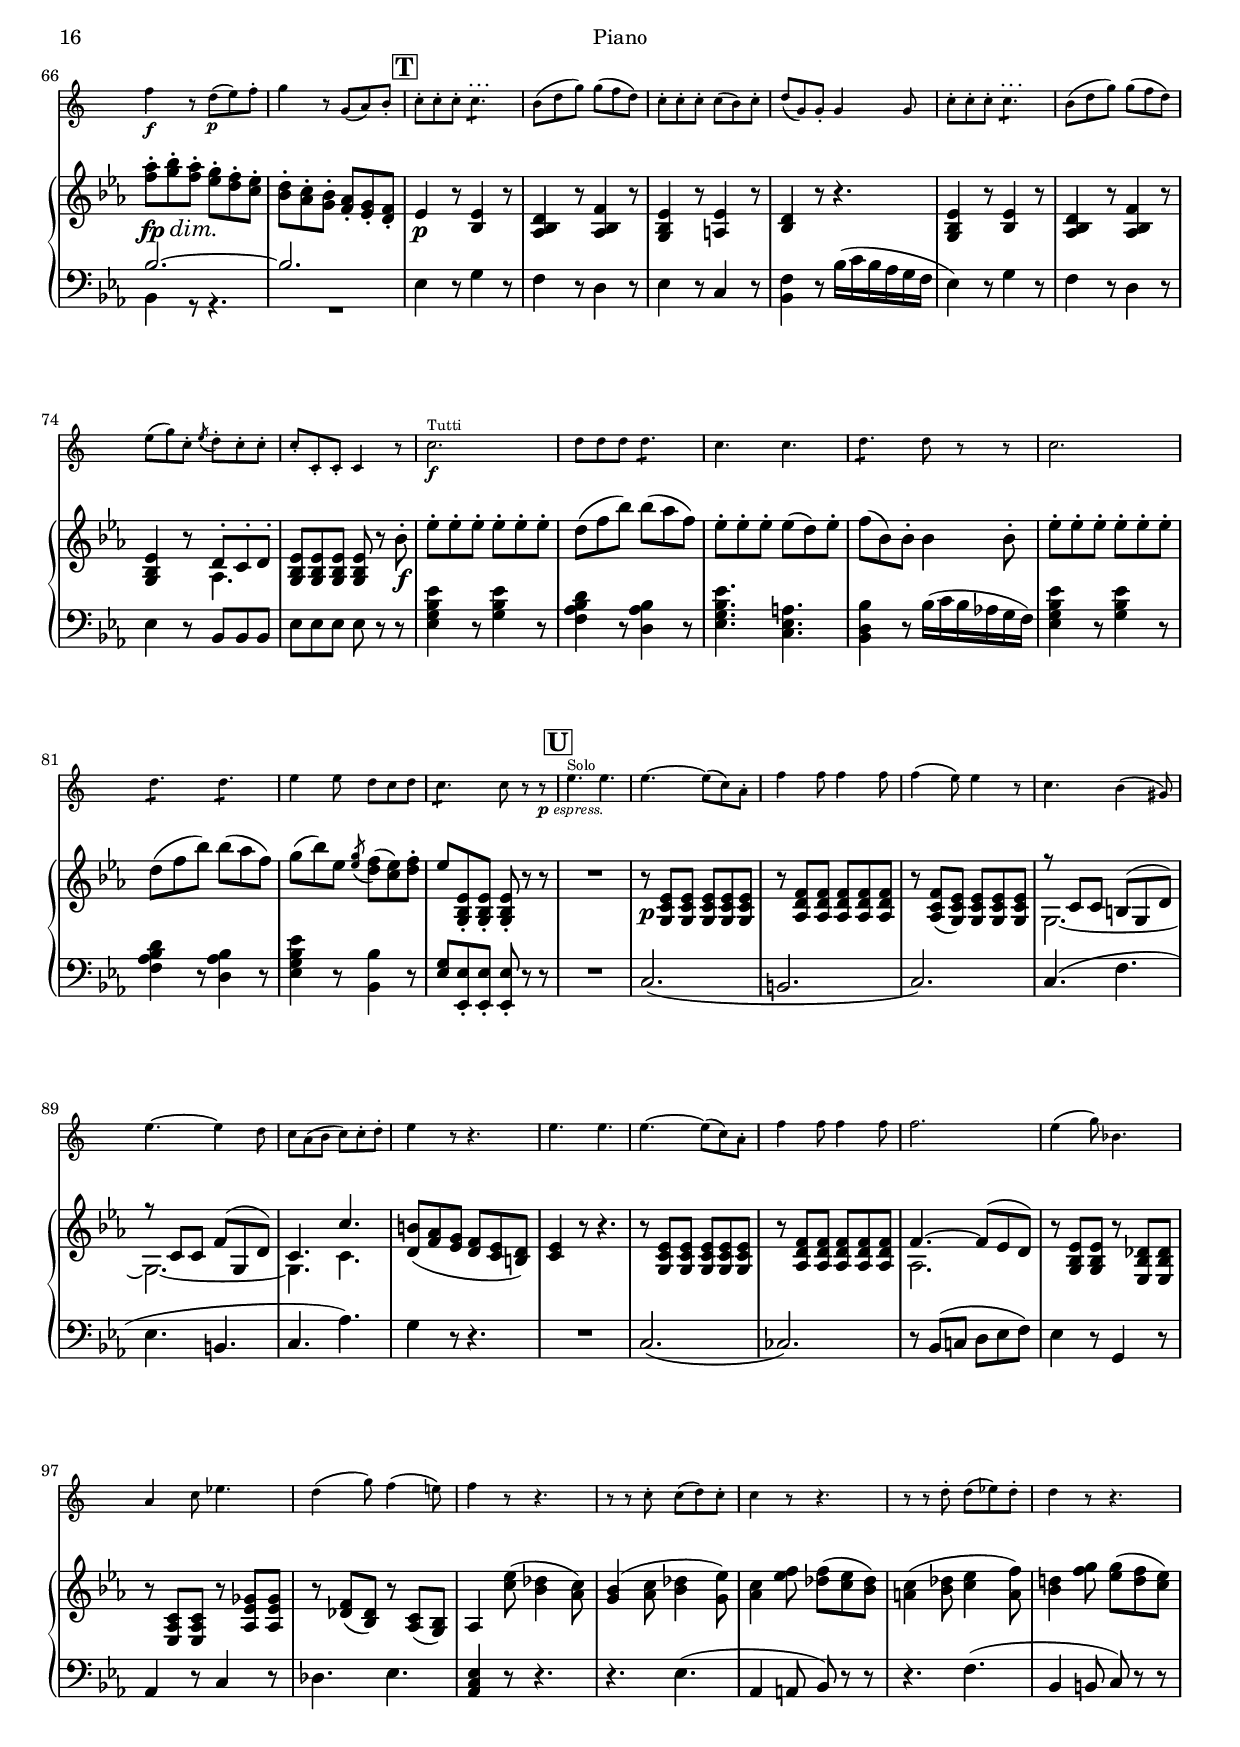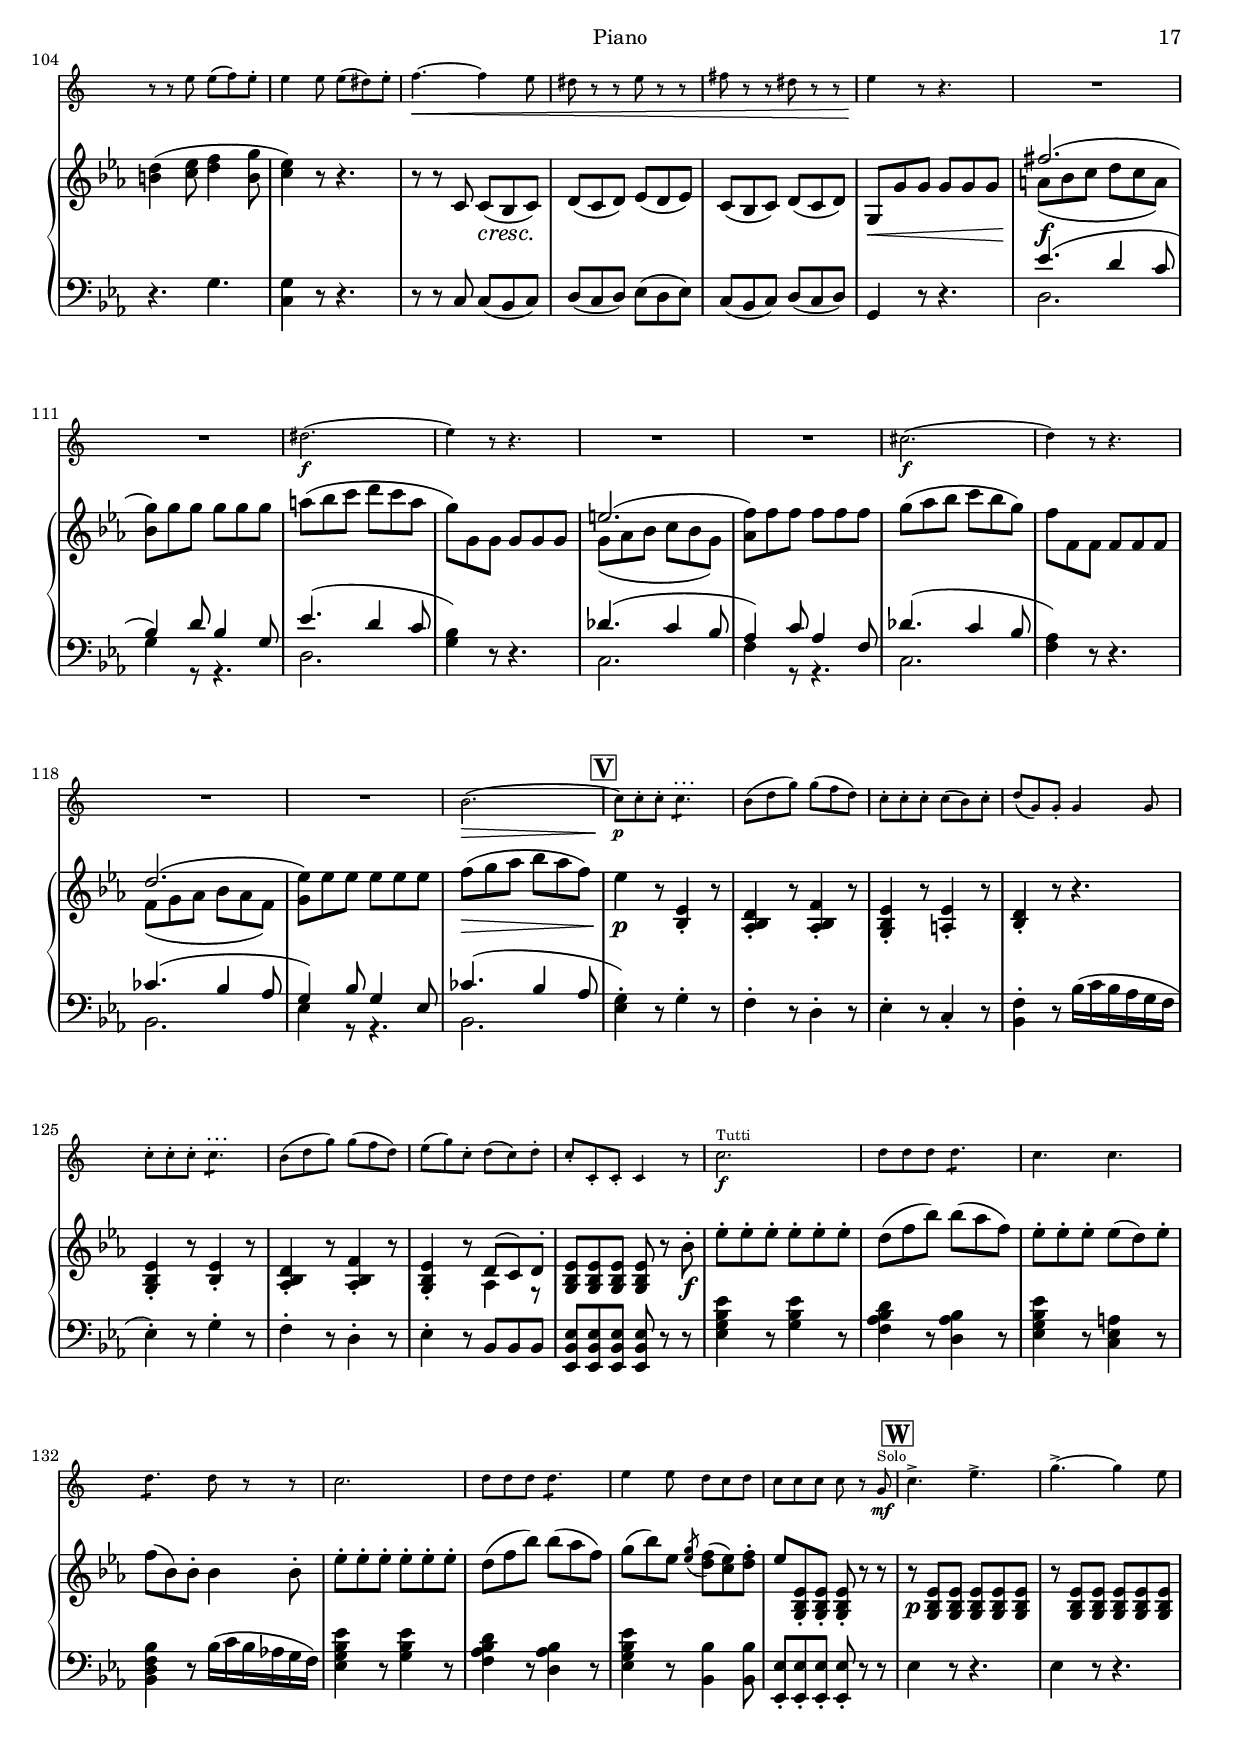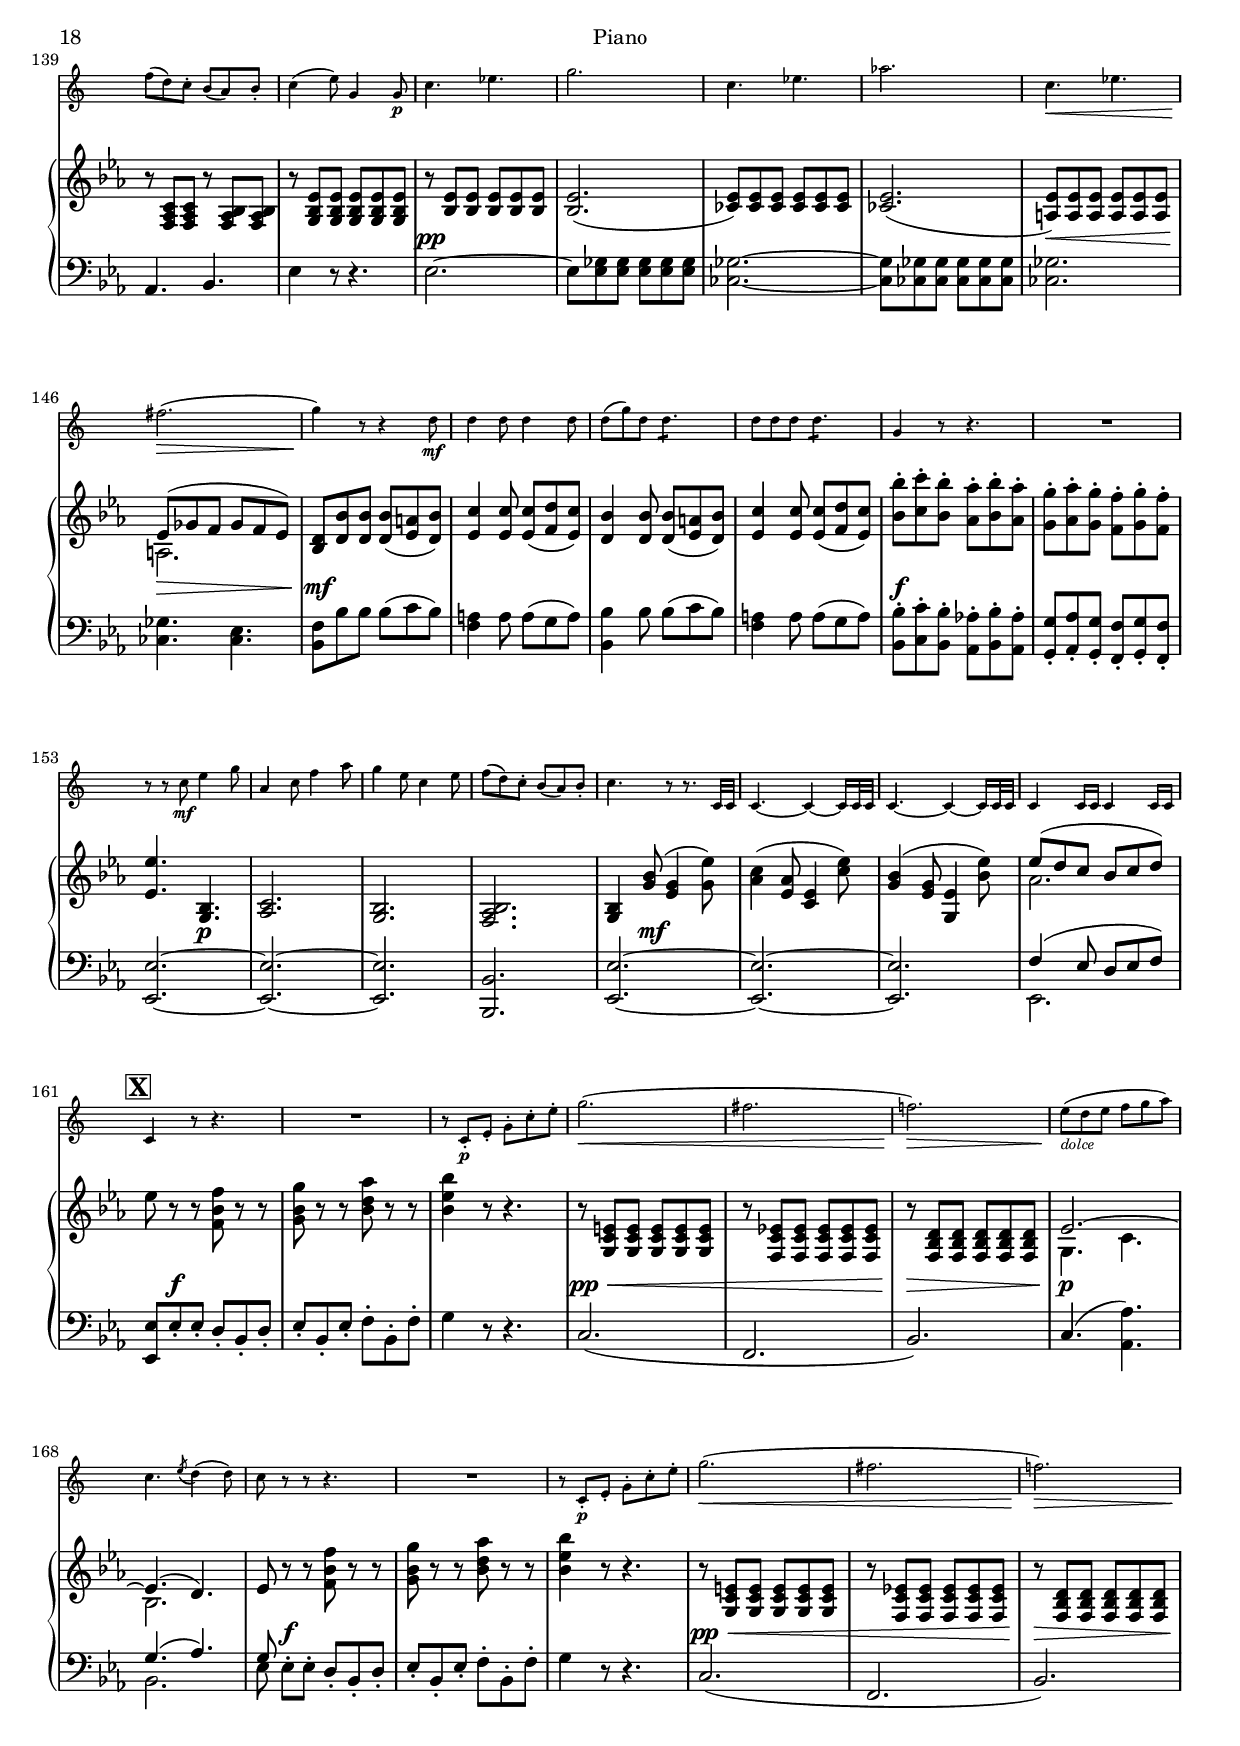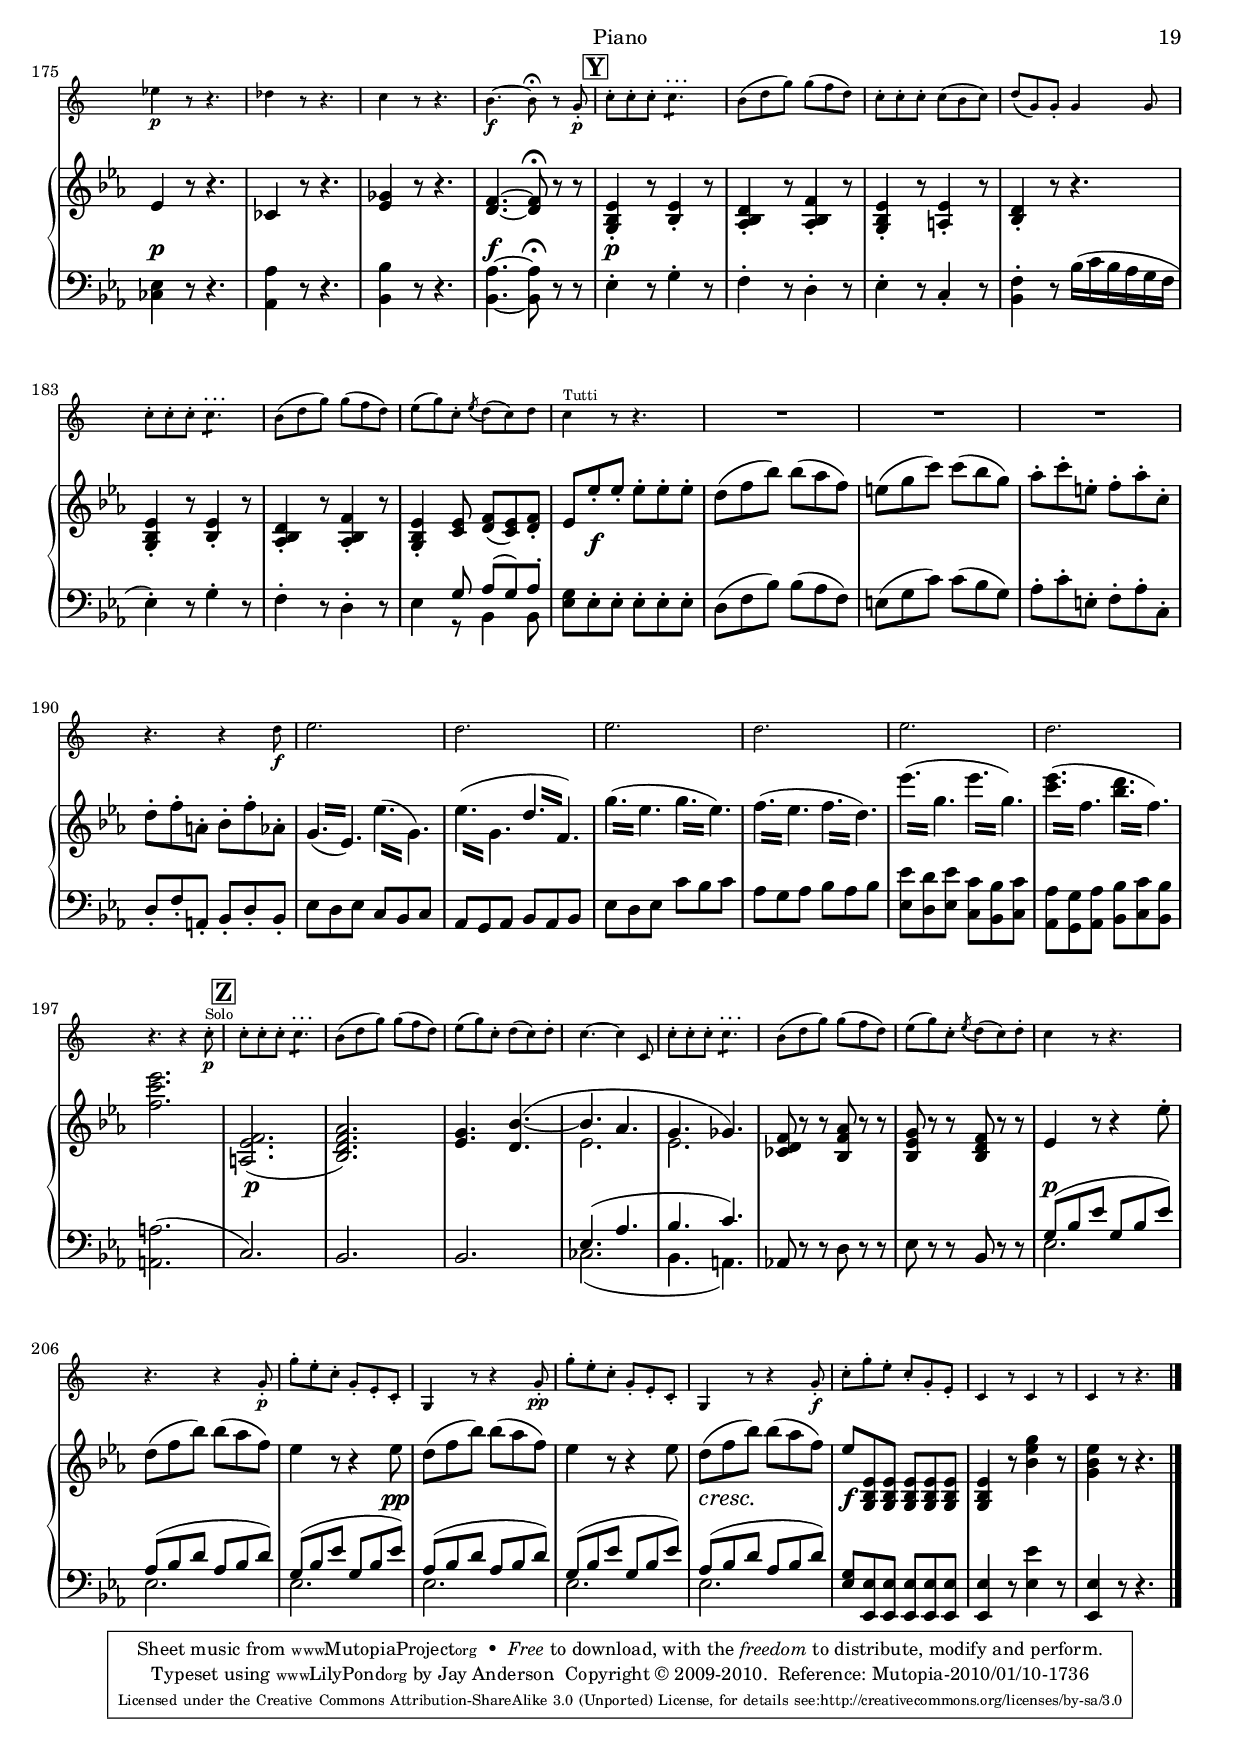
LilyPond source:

\version "2.13.32"

\include "defs.ily"
\version "2.13.32"

pianoRightMvtI = \relative c''
{
  \key ees \major
  <ees bes g>4 <ees g,>4. \acciaccatura <f aes,>8 <ees g,>16( <d f,> <ees bes g>8) <bes ees,>-. |
  <g' ees bes>4 <g ees>4. \acciaccatura <aes f>8 <g ees>16( <f d> <g ees bes~>8) <ees bes g>-. |
  <bes' g ees>4~ q16 aes g f ees d c bes aes g f ees |
  <f d bes>4. <g ees>16( <aes f>) <g ees>8 g16 ees aes ees bes' ees, |
  <c'' ees,>4 aes,, r8 <ees'' c>16( <aes ees> <c aes>8) q-. |
  <bes g>4 <ees,, g,> r8 <ees' g,>16( <g ees> <bes g>8) q-. |
  aes8 c16 bes aes g f ees d8 f16 ees d c bes aes |
  g bes aes g aes bes c d ees f g aes <bes g>8 q |
  bes16( aes g aes) aes( g fis g) g( f e f) f( ees d ees) |
  \repeat unfold 2
  {
    \repeat unfold 2 {d f d bes} \repeat unfold 2 {g' bes g ees} |
  }
  <f d>8 bes bes, bes bes4 r |

  %A
  g2 aes8( f ees d) |
  ees( g bes4. c8 f, aes) |
  \acciaccatura g8 g'2 aes8( f ees d) |
  ees( g bes4. c8 f, aes) |
  <g ees>4 r16 g,( f g aes g f g << {\voiceOne aes g f g)} \new Voice {\voiceTwo ees4} >> \oneVoice |
  << {<aes f>8-. q-. r16 aes( g aes bes aes g aes bes aes g aes)} \\ d,1 >> |
  << {<bes' g>8-. q-. r16 bes( a bes c bes a bes c bes a bes)} \\ des,1 >> |
  <c' aes>16-. c( b c d c b c) <d f,>-. d( c d ees d c d) |
  f( ees d ees) g( f ees f) aes( g f g) bes( aes g aes) |
  bes( g bes g) b( g b g) c( aes c aes) <d aes>( f, <d' aes> f,) |
  <ees' g,>2 << {g,,,4. g8 | aes4} \\ {ees2~ | ees4} >>
  r8 aes''16( bes) << {c8 c c c} \\ ees,2 >> |
  <bes' g ees>4 aes16( g f ees) <g ees>4 <f d bes> |
  <bes ees, bes>2 << {des,,4. des8 | c4} \\ {bes2 | aes4} >>
  r8 c''16( d) << {ees8 ees ees ees} \\ ges,2 >> |
  <bes g ees>4~ q16 c a c bes4~ bes16 c a c |
  bes4~ bes16 c a c bes a c a bes a c a |
  bes8-. bes-. ees-. g,-. bes-. ees,-. g-. bes,-. |
  bes' g16 ees bes8 g16 ees bes4 <d' bes f>-. |

  %B
  <ees bes g> r g,( ees |
  aes4. f8 ees d c d |
  ees g bes4) g4( ees) |
  aes4.( f8) d-. ees-. f-. g-. |
  ees4 r g'( ees |
  aes4. f8 ees d c d |
  ees g bes4) g4( ees) |
  aes4.( f8) d-. ees-. f-. g-. |
  <<
    {
      ees4 \voiceOne r8 bes'8 g g bes bes |
      <g bes,>4 r8 f <ees g,> q <f bes,> q |
    }
    \new Voice
    {
      \override Beam #'auto-knee-gap = #2
      \change Staff=LH g,,16 bes \change Staff=RH ees g
      \voiceTwo bes bes d f ees bes ees bes d f d f |
      ees bes' g ees bes bes d bes g bes g bes d bes d bes |
      \revert Beam #'auto-knee-gap
    }
  >> \oneVoice |
  <ees bes g>4 <g ees bes>-. <ees bes g>-. r |

  %C
  \repeat unfold 3
  {
    %TODO: Lilypond bug with chord repetition symbol and tremolo repeats.
    r8 <ees, bes g>-. q-. q-. \repeat tremolo 4 <ees bes g> |
  }
  <f bes, aes> q <d bes aes> q <ees bes g> q << {d des} \\ {<aes f>( <bes g>)} >> |
  <c aes> <ees c aes> q q \repeat tremolo 4 <ees c aes> |
  r <ees bes g> q q << {d( ees f g)} \\ bes,2 >> |
  << {aes'8( g f ees)} \\ bes2 >> <d bes>8 q <f d> q |
  <d bes aes> q <ees bes g> q <d aes f> q <des bes g> q |
  <c aes> <ees c aes> q q \repeat tremolo 4 <ees c aes> |
  <ees bes>4-. <aes d, bes>-. <g ees bes>-. r |
  <bes g>8( <aes f>) <g ees>2( <f d>4) |
  <<
    {
      \voiceOne
      ees4 r8 bes'' g g bes bes |
      <g bes,>4 r8 f <ees g,> q <f bes,> q |
    }
    \new Voice
    {
      \voiceTwo
      ees,16 bes ees g bes bes d bes ees bes ees bes d f d f |
      ees bes' g ees bes bes d bes g bes g bes d bes d bes |
    }
  >> \oneVoice |
  <ees bes g>4 r r2 |
  r8 <ees, bes g> q q \repeat tremolo 4 <ees bes g> |
  r <f d bes> q q \repeat tremolo 4 <f d bes> |
  r <ees bes g> q q \repeat tremolo 4 <ees c a> |
  \repeat tremolo 4 <ees c a> d( bes) ees( c) |
  \repeat tremolo 4 <f bes,> \repeat tremolo 4 <aes f bes,> |
  <fis d bes> q <g ees bes> q << {g( f g f)} \\ bes,2 >> |
  <g' bes,>8 q <a f ees> q <bes f d> q <c bes g> q |
  <f c a> f-. f-. f-. f-. c-. a-. f-. |

  %D
  \repeat unfold 2 {\repeat tremolo 4 <ees c a>8} |
  q-. <ees' c>16( <d bes> <c a>8-.) <c a>16( <bes g> <a f>8-.) <a f>16( <g ees> <f d>8-.) <f d>16( <ees c> |
  \repeat tremolo 4 <d bes>8) \repeat tremolo 4 <d bes> |
  q-. <f' d>16( <ees c> <d bes>8-.) <d bes>16( <c a> <bes g>8-.) <bes g>16( <a f> <g ees>8-.) <g ees>16( <f d> |
  \repeat tremolo 4 <ees c a>8) \repeat tremolo 4 <ees c a> |
  r q q q r q q q |
  r <d bes> q q r <aes' d, b> q q |
  r <fis c a> q q r <g bes, g> q q |
  r <a ees c> q q <bes e, des> q <des bes ees,> q |
  <<
    {
      \voiceOne
      <d bes f>( <bes f>) \oneVoice <f' d>4.\( <e des>8 <ees c f,>( <c a ees>)\) |
    }
    \new Voice
    {
      \voiceTwo
      f,8 f \change Staff=LH \voiceOne f f f f
    }
  >> |
  <<
    \new Voice {\voiceOne d'2 ees8( c bes a)}
    {\voiceTwo <bes d,>8 f4 f f f8~}
  >> |
  \voiceOne <bes f>8[( <d bes>])_(
  <<
    \new Voice {\voiceOne f4.( g8 c, ees)}
    {\voiceTwo d8 bes ees c a c)}
  >> \oneVoice |
  <<
    \new Voice {\voiceOne d2 ees8( c bes a)}
    {\voiceTwo bes8 f4 f f f8~}
  >> |
  \voiceOne <bes f>8[( <d bes>])_(
  <<
    \new Voice {\voiceOne f4.( g8 c, ees)}
    {\voiceTwo d8 bes ees c a c)}
  >> \oneVoice |
  <<
    {
      \voiceOne
      d4 r16 d( c d ees d c d ees d c d)
      <ees c>8-. q-. r16 ees( d ees f ees d ees f ees d ees) |
      \oneVoice
      <f d>8-. q-. r16 f( ees f g f ees f g f ees f) |
      <g ees>8-. q-. r16 g( fis g aes g fis g aes g fis g) |
      <a c,>8-. q-. r16 a( g a bes a g a bes a g a) |
      \repeat tremolo 4 <bes bes,>8 <g bes,> q <ees bes> q |
    }
    \new Voice
    {
      \voiceTwo
      bes4 f2.~
      f1( | %BUG lilypond doesn't display a tie correctly here
      \change Staff=LH
      \voiceOne
      f4) d bes2~ |
      bes1~ |
      bes1~ |
      bes8
    }
  >> \oneVoice
  \repeat tremolo 4 {<d' bes>16 f,} \repeat tremolo 4 {d bes} |
  \repeat tremolo 2 {ees c} \repeat tremolo 2 {c' ees,} \repeat tremolo 2 {ees' c} \repeat tremolo 2 {<a' ees> c,} |

  %E
  <bes' d,>4 bes,, r8 <d' bes>16( <f d> <bes f>8) <bes d,>-. |
  <g ees>4 <ees, g,> r8 <ees' bes>16( <g ees> <bes g>8) q-. |
  <f d>4 <d, bes> r8 <d' bes>16( <f d> <bes f>8) <bes d,>-. |
  ees,8 g16 f ees d c bes a8 c16 bes a g f ees |
  d f ees d ees f g a bes c d ees f g a bes |
  << {g4 r8 g16( a) bes8 bes bes bes} \\ {<ees, bes>2 <g des>} >> |
  <bes f d>8 f16 d f8 d16 bes f4 <a' f c> |
  <bes f d> r8 bes,,( d4) r8 d( |
  f4) r8 f aes4.( f16 d) |
  b8 r d r g4.( f16 d) |

  %F
  \clef bass
  <c ees,>8 <c g ees> q q \repeat tremolo 4 <c g ees> |
  r \clef treble <f d g,> q q \repeat tremolo 4 <f d g,> |
  r \clef bass <b, g d> q q q q <b g f> q |
  r q q q \repeat tremolo 4 <c g ees> |
  r \clef treble <des aes f> q q r <e des bes> q q |
  r <f c aes>-. q( <g e bes>) r <aes f c> r <g c, g> |
  r <fis c a> r <f b, g> r <e c g> r <ees c a> |
  r << {<ees c>8 q q <d b>( <f d> <ees c> <d b>)} \\ {g, g g g4 r} >> |
  c8 r r4 r2 |
  aes'4.( g8 f ees d c) |
  c( b) b b b b b b |
  r <b g> q q \repeat tremolo 4 <c g> |
  r <des aes> q q r <e des bes> q q |
  r <f c> q <g e bes> <aes f c> q <f d aes> q |
  r <ees c>( <g ees>) q-. q( <f d> <ees c> <d b>) |

  %G
  c4 <ees' c>8 q <des bes> q <c aes> q |
  <bes g> q <c ees,> q <bes des,> q <aes ees c> q |
  <g des bes> q <aes ees> q <g des> q <f c> q |
  \clef bass
  \repeat tremolo 4 <ees bes ees,> q q <des bes ees,> q |
  r <des bes g ees> q q <c aes ees> <c aes> <ees c aes> q |
  r \clef treble <f des aes> q q \repeat tremolo 4 <f des aes> |
  r <ees aes, ees> q q \repeat tremolo 4 <ees aes, ees> |
  r \clef bass <des bes ees,> q q q q <c aes ees> q |
  <c aes ees>4( <bes g>8) \clef treble <ees ees'> <d d'>( <ees ees'>) q-. q-. |
  r <bes g>( <des bes> <bes g>) \repeat tremolo 4 <des bes> |
  r <c aes>( <ees c> <c aes>) \repeat tremolo 4 <ees c> |
  r <e g,>( <g bes,> <e g,>) \repeat tremolo 4 <g bes,> |
  r <f aes,>( <aes c,> <f aes,>) \repeat tremolo 4 <aes c,> |
  r <aes f bes,> q q r <g ees bes> q q |
  r <e des bes>( <f c aes>) q q q( <aes f c> <g e des>) |
  r <c f,> q q r <ees, c f,> q q |
  <d bes f>4 r <f' d>4.(\startTrillSpan <ees c>16\stopTrillSpan <f d>) |
  <g ees>4 r8 <bes g>-. <aes f>-. <aes f>16( <bes g>) <g ees>8-. <g ees>16( <aes f>) |
  <f d>4 r <f, d>4.(\startTrillSpan <ees c>16\stopTrillSpan <f d>) |
  <g ees>4 r8 <bes g>-. <aes f>-. <aes f>16( <bes g>) <g ees>8-. <g ees>16( <aes f>) |

  %H
  <d f>4\p r r bes |
  c4.( d8) ees4 ees |
  cis8( d) d4 r <d bes> |
  <ees c>4.( <f d>8) <g ees>4 <g ees> |
  <e cis>8( <f d>) <f d>2 <d b>16( <ees c> <f d> <g ees>) |
  <aes f>4 <aes f d bes>8. q16 q4 q |

  %I
  q4 r8 f16( g aes4) r8 f16( g |
  aes8-.) aes-. g(\trill f16 g) f8-. f-. ees(\trill d16 ees) |
  d8 ees f ees d ees d c |
  bes <bes' g> r <aes f> r <g ees> r <f d> |
  ees <ees, bes g> q q \repeat tremolo 4 <ees bes g> |
  \repeat unfold 2
  {
    r <ees bes g> q q \repeat tremolo 4 <ees bes g> |
  }
  <f bes, aes> q <d bes aes> q <ees bes g> <g' ees>( <aes f> <bes g>) |
  <c aes ees>4 aes,, r8 <ees'' c>16( <aes ees> <c aes>8) q-. |
  <bes g>4 <ees,, g,> r8 <ees' g,>16( <g ees> <bes g>8) q-. |
  aes8 c16 bes aes g f ees d8 f16 ees d c bes aes |
  g bes aes g aes bes c d ees f g aes bes8 r |
  r <ees,, c aes> q q \repeat tremolo 4 <ees c aes> |
  <ees bes>4-. <aes d, bes>-. <g ees bes>-. r |
  <bes g>8( <aes f>) <g ees>2( <f d>4) |
  <<
    {
      \voiceOne
      ees4 r8 bes'' g g bes bes |
      <g bes,>4 r8 f <ees g,> q <f bes,> q |
    }
    \new Voice
    {
      \voiceTwo
      ees,16 bes ees g bes bes d bes ees bes ees bes d f d f |
      ees bes' g ees bes bes d bes g bes g bes d bes d bes |
    }
  >> \oneVoice |

  %K
  <ees bes g>4 r r2 |
  r8 <f, bes,> q q \repeat tremolo 4 <f bes,> |
  r <bes g c,> q q q q <bes e, c> q |
  r <ees, aes,> q q \repeat tremolo 4 <ees aes,> |
  r <aes f bes,> q q << {<aes f> <aes f>( <g ees> <f d>)} \\ {bes,4.( aes8)} >> |
  r8 <ees' g,> r <f bes,> r <g bes,> r <a ees c> |
  <bes f d> bes'-. bes-. bes-. f-. bes-. d,-. f-. |
  bes, a,( bes <c a> <d bes> <ees c> <f d> <g ees>) |
  <aes f>4 r r8 <f' d> <aes f> <f d> |
  <aes f> r <f d aes> r <d aes f> r <aes f d> r |
  r <bes' g> q q <bes g>( <aes f>) <aes f>( <g ees>) |
  <f, d bes>4 r r8 <f' d aes> <aes f> <f d> |
  <aes f> r <f d aes> r <d aes f> r <aes f d> r |
  r <g ees bes> q q r <ees bes> q q |
  r <d bes aes> q q r <aes' f bes,> q q |
  r <g ees bes> q q r <des' bes ees,> q q |
  << c1 \\ {<aes ees>4 c,2 f4} >> |
  <bes g>8( <ees bes>) <g, ees>4.( <bes g>8 <aes f> <f d>) |

  %L
  << {g2( aes8 f ees d)} \\ ees4 >> |
  ees8( g bes4. c8 f, aes) |
  \acciaccatura g8 g'2( aes8 f ees d) |
  ees8( g bes4. c8 f, aes) |
  <g ees>4 r16 g,( f g aes g f g aes g f g) |
  <aes f>8-. q-. r16 aes( g aes bes aes g aes bes aes g aes) |
  <bes g>8-. q-. r16 bes( a bes c bes a bes c bes a bes) |
  <c aes>8-. q-. r16 c( bes c des c bes c des c bes c) |
  <d f,>8-. q-. r16 d( c d ees d c d ees d c d) |
  \repeat tremolo 4 <ees g,>8 \repeat tremolo 4 <ees bes ees,> |
  \repeat tremolo 4 <ees c ees,> \repeat tremolo 4 <ees c f,> |
  \repeat tremolo 4 <ees bes g> \repeat tremolo 4 <d bes f> |
  <ees bes ees,>4 r r8 <ees bes ees,>-. q-. q-. |
  <c aes ees>4 r r8 <c f, ees>-. q-. q-. |
  \repeat tremolo 4 {<bes g>16( ees,)} \repeat tremolo 4 {<ees bes>( g,)} |
  <d' aes>16( f, <d' aes> f, <f' d> bes, <f' d> bes, <aes' f> d, <aes' f> d, <d' aes> f, <d' aes> f,) |
  <ees' g,>8 g16( ees g ees g ees \repeat unfold 9 \repeat tremolo 4 {g ees} |
  \repeat unfold 2 \repeat tremolo 4 {f ees} |
  f ees f ees g ees g ees aes ees aes ees g ees g ees |
  c' ees, c' ees, bes' ees, bes' ees, aes ees aes ees ges ees ges ees) |
  <g ees>2 r\fermata |
  <ees bes g>4 <ees, g,> r8 <ees' g,>16( <g ees> <bes g>8) q-. |
  <c aes>4 aes,, r8 <ees'' c>16( <aes ees> <c aes>8) q-. |
  <bes g>4 <ees,, g> r8 <ees' g,>16( <g ees> <bes g>8) q-. |
  aes8 c16 bes aes g f ees d8 f16 ees d c bes aes |
  <g ees bes>4 r8 << {bes'16( c) des8 des des des} \\ {s8 <bes ees,>2} >> |
  <c aes ees>4 r8 << {c16( d) ees8 ees ees ees} \\ {s8 <c ges>2} >> |
  <bes g ees>8 g16 ees bes8 g16 ees bes4 <d' bes f>-. |

  %M
  <ees bes g>-. r g,( ees) |
  aes4.( f8 ees d c d |
  ees g bes4) g4( ees | %Source had g4.( ees8
  aes4. f8 d ees f g) |
  ees16( d ees d ees8) r des16( c des c des8) r |
  c16( b c b c8) r f16( e f e f aes g f) |
  ees16( d ees d ees8) r des'16( c des c des8) r |
  c16( b c b c8) r f,-. ees-. d-. d-. |
  <<
    {
      ees4 \voiceOne r8 bes''8 g g bes bes |
      <g bes,>4 r8 f <ees g,> q <f bes,> q |
    }
    \new Voice
    {
      \override Beam #'auto-knee-gap = #2
      \change Staff=LH g,,16 bes \change Staff=RH ees g
      \voiceTwo bes bes d f ees bes ees bes d f d f |
      ees bes' g ees bes bes d bes g bes g bes d bes d bes |
      \revert Beam #'auto-knee-gap
    }
  >> \oneVoice |
  << <ees g,>4 \\ g, >> r8 <bes' g>16( <aes f>) <g ees>4 q |
  q r8 <g bes,>16( <f aes,>) <ees g,>4 q |
  q r <g ees bes g> r |
  <ees, g,>2 r |
}

pianoLeftMvtI = \relative c
{
  \clef bass
  \key ees \major
  \repeat unfold 2
  {
    r8 <ees ees,> <g g,> <bes bes,> <bes ees,>4 <ees, ees,> |
  }
  r8 <ees ees,> <g g,> <bes bes,> <g g,> bes ees, g |
  aes f d bes ees <ees ees,> <f f,> <g g,> |
  <aes aes,> aes, c ees aes ees c aes |
  r ees' g bes ees bes g ees |
  <c' f,>4. aes8 <f' bes,>4. d,8 |
  ees ees f f g g ees ees |
  <ees' c> q <d bes> q <c aes> q <f a,> q |
  \repeat unfold 2
  {
    bes, bes, d bes <ees ees,> bes' g ees |
  }
  bes bes' bes, bes bes4 r |

  %A
  <<
    \repeat unfold 4 bes'1
    \\
    {
      ees,2( f) |
      g4( ees d bes) |
      ees2( f4 aes) |
      g4( ees d bes) |
    }
  >> |
  \repeat unfold 3 {\repeat unfold 8 ees8} |
  << {c'2 aes} \\ {\repeat unfold 8 ees8} >> |
  << {g8 g aes aes g g f f} \\ {\repeat unfold 8 ees8} >> |
  \repeat unfold 8 ees8 |
  <ees ees,> ees ees ees des des des des |
  c c c c aes aes aes aes |
  bes bes bes bes bes bes aes aes |
  <g g,> g g g g g g g |
  aes aes aes aes a a a a |
  <bes bes,> <bes' bes,> q4 r8 <bes g ees bes>8 q4 |
  r8 q q4 q8 r q r |
  q8 r <bes bes,>4 <g g,> <ees ees,> |
  <bes bes,>8 bes, ees g bes4 <aes' f d bes>-. |

  %B
  <<
    {
      g4 r <des' bes>2( |
      <c aes> <bes f> |
      g) <des' bes>( |
      <c aes> <aes f> |
      g) <des' bes>( |
      <c aes> <aes f> |
      g) <des' bes>( |
      <c aes> <aes f>) |
    }
    \\
    {
      ees1~ |
      ees~ |
      ees |
      <ees aes,>2( bes) |
      ees1~ |
      ees~ |
      ees |
      <ees aes,>2( bes) |
    }
  >> |
  ees4 r8 bes <ees ees,> q bes bes |
  <ees ees,>4 r8 bes <ees ees,> q bes bes |
  ees4 <ees bes ees,>-. q-. r |

  %C
  \repeat unfold 3 {ees4-. r r2 |}
  d4( bes) ees-. r |
  aes,4 r r2 |
  g4 r f'8( ees d ees) |
  f( g aes g) f f bes bes |
  ees,4 ees, r2 |
  aes4 r r2 |
  g'4-. f-. ees-. r |
  r r8. <c' a>16 bes4 <aes bes,> |
  <g ees> r8 bes, <ees ees,> q bes bes |
  <ees ees,>4 r8 bes <ees ees,> q bes bes |
  ees4 r r2 |
  ees4 r r2 |
  d4 r r2 |
  c2( f) |
  bes, bes8 f'4( ees8) |
  d4 r d r |
  ees2 <g ees>8( <aes d,> <g ees> <aes d,>) |
  <g ees> r c, r d r e r |
  f f'-. f-. f-. f-. c-. a-. f-. |

  %D
  \repeat unfold 2
  {
    f,8-. r f'-. r c-. r a-. r |
    f4 r r2 |
  }
  f8-. r f'-. r c-. r a-. r |
  f4 r fis'2( |
  g f |
  d ees) |
  fis,( g) |
  f4 \voiceTwo f' f f \oneVoice |
  <<
    {
      s4 bes a( c) |
      bes r8 d( c4) s |
      s2 a4( c) |
      bes r8 d( c4) s |
    }
    \\
    {
      bes,2( c4 ees) |
      d bes'( a f) |
      bes, b( c ees) |
      d bes'( a f) |
    }
  >> |
  bes8 bes, bes bes bes bes bes bes |
  \repeat unfold 2 {\repeat tremolo 4 bes} |
  \voiceTwo
  \repeat unfold 6 {\repeat tremolo 4 bes} |
  bes bes d d ees ees g g |
  \oneVoice
  \repeat unfold 4 {\repeat tremolo 4 f} |

  %E
  <bes, bes,> bes d f bes f d bes |
  r ees g bes ees bes g ees |
  r bes d f bes f d bes |
  <c g'>4. ees8 <f c'>4. a,8 |
  bes bes c c d d bes bes |
  ees ees ees ees e e e e |
  f f f f f f f f |
  <bes, bes,>4 r8 bes( d4) r8 d( |
  f4) r8 f aes4.( f16 d) |
  b8 r d r g4.( f16 d) |
  c4 r r2 |
  d4 r r2 |
  g,4 r r2 |
  c4 r r2 |
  f,4 r g r |
  aes4.( g8) f4( ees) |
  d( g c,) fis |
  g2~ g4 r |
  c8 <ees c'> q q \repeat tremolo 4 <ees c'> |
  d f f f f f f f |
  g, <d' g> q q << {g g g g} \\ {d d f f} >> |
  c f f f \repeat tremolo 4 ees |
  f4 r g r |
  aes4. g8 f2 |
  g g, |

  %G
  c4 r r2 |
  R1 |
  r4 c( bes aes) |
  g1( |
  aes4) r aes r |
  des r r2 |
  c4 r r2 |
  g2( aes) |
  ees'4 r r2 |
  ees4 r r2 |
  aes,4 r r2 |
  c4 r r2 |
  f,4 r r2 |
  d'2( ees) |
  g,4( aes2 c8 bes) |
  aes2( a) |
  bes4 r r2 |
  r4 ees'( d ees) | %Source had empty voice here. Why?
  bes r r2 |
  r4 << {bes2 bes4} \\ {ees,( d ees)} >> |

  %H
  \repeat unfold 4 {bes8 bes'} |
  \repeat unfold 4 {bes, a'} |
  \repeat unfold 4 {bes, aes'} |
  \repeat unfold 4 {bes, g'} |
  \repeat unfold 4 {bes, bes'} |
  bes,-. bes-. d-. f-. bes-. f-. d-. f-. |

  %I
  bes,4 r8 \clef treble d''16( ees f4) r8 d16( ees |
  f8-.) f-. ees(\trill d16 ees) d8-. d-. c8(\trill bes16 c) |
  bes8 c d c bes c bes aes |
  g r <aes f> r <g ees> r <f d> r |
  \clef bass
  ees,4 r r2 |
  \repeat unfold 2 {<ees ees,>4 r r2 |}
  <d d,>4 <bes bes,> <ees ees,> r |
  r8 aes, c ees aes ees c aes |
  r ees' g bes ees bes g ees |
  <f c'>4. aes8 <bes f'>4. d,8 |
  ees ees <f aes d> q <g bes ees>4 r |
  aes r r2 |
  g4-. f-. ees-. r |
  r r8. <a c>16 bes4 <aes bes,> |
  <g ees> r8 bes,\f <ees ees,> q bes bes |
  <ees ees,>4 r8 bes <ees ees,> q bes bes |

  %K
  ees4 r r2 |
  des4 r r2 |
  c4 r r2 |
  ces4 r r2 |
  bes 4 r r2 |
  c8 r d r ees r c r |
  bes bes'-. bes-. bes-. f-. bes-. d,-. f-. |
  << {r2 aes8( g f ees | d4)} \\ {bes1~ | bes4} >> r4 r8 bes d f |
  bes,1 |
  << {r8 <ees' g,> q q <ees g,>( <f bes,>) <f bes,>( <g ees>)} \\ {ees,4 r r2} >> |
  bes4 r r8 bes' d, f |
  bes,1 |
  ees4 r g r |
  f r d r |
  ees r g, r |
  aes r r2 |
  bes4 bes bes bes |

  %L
  <<
    {
      \repeat unfold 4 bes'1 |
      r4 bes2.~ |
      bes1~ |
      bes4( g) \repeat tremolo 4 ees8 |
    }
    \\
    {
      ees2( f4 aes) |
      g( ees d bes) |
      ees( e f aes) |
      g( ees d bes) |
      \repeat unfold 6 \repeat tremolo 4 ees8 |
    }
  >> |
  \repeat unfold 2 \repeat tremolo 4 ees8 |
  <<
    {aes2( f4 bes) | \repeat tremolo 4 bes8}
    \\
    {\repeat unfold 3 \repeat tremolo 4 ees,8}
  >> \repeat tremolo 4 g8 |
  \repeat unfold 2 \repeat tremolo 4 aes |
  \repeat tremolo 4 bes \repeat tremolo 4 aes |
  g4 r r8 g-. g-. g-. |
  aes4 r r8 aes,-. aes-. aes-. |
  bes bes bes, bes' \repeat unfold 3 \repeat tremolo 2 {bes, bes'} |
  <ees ees,>2 r8 <ees ees,>-. <f f,>-. <g g,>-. |
  <aes aes,>4 <bes bes,> <c c,> <a a,> |
  \repeat unfold 2
  {
    <bes bes,>2 r8 <ees, ees,>-. <f f,>-. <g g,>-. |
    <aes aes,>4 <bes bes,> <c c,> <a a,> |
  }
  <aes aes,> <bes bes,> <c c,> <bes bes,> |
  <aes aes,> <g g,> <c c,> <a a,> |
  <bes bes,>2 r\fermata |
  <ees, ees,>8 ees g bes ees bes g ees |
  r aes, c ees aes ees c aes |
  r ees' g bes ees bes g ees |
  <f c'>4. aes8 <bes f'>4. d,8 |
  \repeat tremolo 4 ees8 \repeat tremolo 4 g |
  \repeat tremolo 4 aes8 \repeat tremolo 4 a |
  \repeat tremolo 4 bes bes, bes bes bes |
  <<
    {
      g'4 r <des' bes>2( |
      <c aes> <aes f> |
      g) <des' bes>( |
      <c aes> aes8( g aes bes) |
    }
    \\
    {
      ees,1~ |
      ees~ |
      ees |
      aes,2( bes) |
    }
  >> |
  <<
    {
      g'16( aes g aes g8) r bes16( a bes a bes8) r |
      aes16( g aes g aes8) r aes16( g aes g aes c bes aes) |
      g( aes g aes g8) r bes16( a bes a bes8) r |
      aes16( g aes g aes8) r aes-. g-. aes-. bes-. |
    }
    \\
    {
      ees,1~ |
      ees~ |
      ees |
      aes,2( bes) |
    }
  >> |
  \voiceTwo ees4 \oneVoice r8 bes <ees ees,> q bes bes |
  <ees ees,>4 r8 bes <ees ees,> q bes bes |
  \repeat unfold 2
  {
    <ees ees,> g bes ees << {ees, g bes ees} \\ ees,4 >> |
  }
  <ees ees,> <ees' ees,> <bes bes,> <g g,> |
  <ees ees,>2 r |
}

pianoDynamicsMvtI =
{
  s1\f |
  s1*11 |

  %A
  s1\p |
  s1*6 |
  s4 s2.\justCresc |
  s1*2 |
  s1\f |
  s1*8 |

  %B
  s2 s\p |
  s1*7 |
  s1\f |
  s1*2 |

  %C
  s1\p |
  s1*10 |
  s1\f |
  s1*2 |
  s1\p |
  s1*5 |
  s1\< |
  s8\! s8*7\f |

  %D
  s1\p |
  s1*20 |
  s1\justCresc |

  %E
  s1\f |
  s1*6 |
  s4. s8\p s2 |
  s2 s4.\f s8\p |
  s2 s4.\f s8\p |

  %F
  s1\p |
  s1*7 |
  s8 s8*7\p |
  s1 |
  s1\p |
  s1 |
  s\< |
  s2 s\! |
  s1\> |

  %G
  s1\p |
  s1*19 |

  %H
  s1\p |
  s1*3 |
  s4 s2.\justCresc |
  s1\f |

  %I
  s4. s8\p s2 |
  s1*3 |
  s1\pp |
  s1*2 |
  s2 s8 s4. \f |
  s1*4 |
  s1\p |
  s1*2 |
  s1\f |
  s1 |

  %K
  s1 |
  s1\p |
  s1*3 |
  s4 s2.\justCresc |
  s8 s8*7\f |
  s8 s8*7\p |
  s1*8 |
  s4 s2.\< |
  s4\f s2.\> |

  %L
  s1\!-\dolce |
  s1*14 |
  s1\cresc |
  s1\f |
  s1*7 |
  s1 | %fermata
  s1\f |
  s1*6 |

  %M
  s2 s\p |
  s1*3 |
  s1\pp |
  s1*3 |
  s1\f |
  s1*5 |
}

pianoPedalsMvtI =
{
}

pianoRightMvtII = \relative c'
{
  \key bes \major
  d2. |
  \times 2/3 {ees8( f g)} g4~ g16( f ees d) |
  \times 2/3 {c8( d ees)} ees4~ ees16( d c bes) |
  << {d8( c) bes4} \\ {a4( bes)} >> r4 |
  r bes2 |
  r4 << ees2 \\ {bes4( c)} >> |
  \repeat unfold 2 {<d bes>2( <c a>4) |}
  <d bes>4. <f d>8 <g ees>( <ees' c>) |
  <d bes>4( <c a>8 <d bes> <ees c> <e cis>) |

  %N
  <f d>2. |
  \times 2/3 {<g ees>8( <a f> <bes g>)} <bes g>4~ <bes g>16( <a f> <g ees> <f d>) |
  \times 2/3 {<ees c>8( <f d> <g ees>)} <g ees>4~ <g ees>16( <f d> <ees c> <d bes>) |
  <f d>8( <ees c> <d bes>4) r |
  << {bes2. | ees |} \\ {r4 aes,( g) | r g( a) |} >> |
  <d bes>8( <f d> <bes d,> <d f,> <c ees,> <bes d,>) |
  <<
    {a4.( bes16 c) bes( f ees d)} |
    \\
    {ees2 d8 c16 bes |}
  >>
  d16( c ees g) <bes, d,>4 \acciaccatura <d f,>8 <c ees,>8.( <bes d,>16) |
  <bes d,>4 bes, r |

  %O
  r8 <f' c a> \repeat tremolo 4 <f c a> |
  r <e bes g> \repeat tremolo 4 <e bes g> |
  r <ees c a> q q <ees' c a> <a, ees c> |
  <bes f d>( <d bes> <c a>) <f f,>( <e e,> <f f,>) |
  r <f, c a> \repeat tremolo 4 <f c a> |
  r <e bes g> \repeat tremolo 4 <e bes g> |
  r8 <ees c a> q <ees' c a>( <d bes> <c a ees>) |
  <bes d,>( <d bes> <c a>) <f f,>( <e e,> <f f,>) |
  r <d bes> r <e bes g> r <f c> |
  r <fis ees a,> r <g d bes> r <aes f d> |
  <a f c>4 r <g e bes>(
  <f a,>) r <f^~ d>_( |
  <f c>) r << {e8( g) | f4} \\ {bes,4( | a)} >> r <f^~ d>_( |
  <f c>) r << {e8( g)} \\ {bes,4} >> |
  <f' a,>8( <a, f> <bes g> <c a> <d bes> <ees c>) |
  <f d>4 <d bes>2 |
  \times 2/3 {ees8( f g)} g4~ g16( f ees d) |
  \times 2/3 {c8( d ees)} ees4~ ees16( d c bes) |
  << {d8( c) bes4} \\ {a4( bes)} >> r4 |
  r bes2 |
  r4 << ees2 \\ {bes4( a)} >> |
  <d bes>2( <c a>4) |
  <d bes> r8 <f' d>( <e cis> <f d>) |
  <f d>( <ees c>) <d bes> r <c a> r |
  bes( d f bes d bes) |
  ees4~ ees16( c a c) bes( f d' bes) |
  ees4~ ees16( c a c) bes( d f, fis) |
  g( bes) c,( ees) d( f) bes,( d) c( ees) a,( c) |

  %P
  bes4 r r |
  r8 <d, bes g> \repeat tremolo 4 <d bes g> |
  r8 <d c a> \repeat tremolo 4 <d c a> |
  r8 <d c a fis> \repeat tremolo 4 <d c a fis> |
  r8 <d bes g> \repeat tremolo 4 <d bes g> |
  r8 <d bes g> \repeat tremolo 4 <d bes g> |
  r8 <ees bes g> \repeat tremolo 4 <ees bes g> |
  r8 <ees c a> \repeat tremolo 4 <ees c a> |
  r <c a f>( <d bes f>) q q q |
  r <aes' f bes,> \repeat tremolo 4 <aes f bes,> |
  r <g ees bes> q q <b f b,> q |
  r <c g e> q q <bes g c,> q |
  r <a f c> q q <cis g cis,> q |
  r << {d d( ees d c)} \\ {<a fis>8 <a fis>4 a} >> |
  r8 <bes g d> \repeat tremolo 4 <bes g d> |
  r <c, bes g> \repeat tremolo 4 <c bes g> |
  <c a>4( <d bes> <bes g>) |
  <c a>8( <ees c> <des bes>4. <bes g>8) |
  <c a>( <a f> <bes g> <c a> <d bes> <ees c>) |
  d2. |
  \times 2/3 {ees8( f g)} g4~ g16( f ees d) |
  \times 2/3 {c8( d ees)} ees4~ ees16( d c bes) |
  << {d8( c) bes4} \\ {a4( bes)} >> r4 |
  r bes2 |
  r4 << ees2 \\ {bes4( a)} >> |
  <d bes>2( <c a>4) |
  <d bes> r8 <f' d>( <e cis> <f d>) |
  <f d>( <ees c>) <d bes> r <c a> r |

  %Q
  bes4 r8 <f d>16( <g ees> <aes f>8) q |
  <<
    {
      \voiceOne
      r8 f'16 g aes8 f c d |
      << {s8 s\turn} {ees8. f16} >> g4 r |
      r8 f,( f') f f f |
      f8.( d16) bes4 r |
      r8 f'16 g aes8 f c d |
      << {s8 s\turn} {ees8. f16} >> g4 r |
      <a ees>2.( |
      <bes d,>4) <f d>( <ees c> |
      <d bes> <f d> <ees c>) |
      <d bes>
    }
    \new Voice
    {
      \voiceTwo
      <aes f>2. |
      <g ees>2~ q8( <f d>) |
      <ees c>2.^(
      \change Staff=LH \voiceOne
      d4)
      \change Staff=RH \voiceTwo
      r8 <f d>16( <g ees> <aes f>8) q |
      q2. |
      <g ees>2~ q8( <f d>) |
      r8 f( f') f f f |
      f f,4 f f8~ |
      f f4 f f8~ |
      f4
    }
  >> \oneVoice <d' f bes> q |
  q r r |
}

pianoLeftMvtII = \relative c
{
  \clef bass
  \key bes \major
  bes4 bes' bes |
  r bes bes, |
  r bes' bes, |
  f' bes,8 bes' f d |
  bes4 <d f aes>( <ees g>) |
  r <c g'>( <f a>) |
  <<
    {
      s4 f2 |
      f2.~ |
      f4 bes4.( g8) |
    }
    \\
    {
      bes,4( d ees) |
      d( bes ees) |
      d( bes ees) |
    }
  >>
  f4( f,) r |

  %N
  \repeat unfold 3 \repeat unfold 3 <bes bes,> |
  <f' f,>4 bes,8 bes' f d |
  <bes bes,>4 <d f>( ees) |
  r <c bes'>( <f c'>) |
  <bes d> << {f'2~ | f4 f2 |} \\ {r4 bes, | c( f, bes) |} >> |
  <ees, g c>4 <f bes> <f a> |
  <bes, f' bes> bes r |

  %O
  \repeat unfold 3 {<f' f,> r r |}
  f f, r |
  <f' f,> r r |
  <f f,> r r |
  f f, r |
  f' f, r |
  bes( g a) |
  c( bes b) |
  c r cis( |
  d) r b( |
  c) r cis( |
  d) r b( |
  c) r c |
  f4.( ees8 d c) |
  bes4 bes bes |
  r bes' bes, |
  r bes' bes, |
  f' bes,8 bes' f d |
  bes4 <d f aes>( <ees g>) |
  r ges( f) |
  << {f2.~ | f4} \\ {bes,4( d ees) | d} >> r r |
  <f bes,>8( <g ees>) f r <ees ees,> r |
  <bes d>4 <d f bes> q |
  << {<c' a>8.( <d bes>16) <ees c>4( <d bes>)} \\ {f,2.} >> |
  << {<c' a>8.( <d bes>16) <ees c>4( d)} \\ {f,2( bes4)} >> |
  ees,8 <g c> f <bes d> f, <f' a c ees> |

  %P
  <bes d>4 r r |
  g, r r |
  fis r r |
  d r r |
  g r r |
  g r r |
  c r r |
  f, r r |
  bes r r |
  d2. |
  ees2( des4) |
  c2( e4) |
  f2( ees4) |
  d2( fis4) |
  g2. |
  c, |
  <f f,> |
  q |
  f8( ees d c bes a) |
  \repeat unfold 8 {bes bes'} bes, bes |
  f4 bes8 bes' f d |
  bes4( <d f aes> <ees g>) |
  r ges( f) |
  << {f2.~ | f4} \\ {bes,( d ees) | d4} >> r r |
  <f bes,>8( <g ees>) f r <ees f,> r |

  %Q
  <<
    {
      \mergeDifferentlyHeadedOn
      \mergeDifferentlyDottedOn
      \voiceFour
      bes2.~ | %TODO: Fix dot collision.
      \voiceTwo
      \repeat unfold 3 bes2.~ |
      \voiceFour
      bes2.~ |
      \voiceTwo
      \repeat unfold 3 bes2.~ |
      bes4 r f'( |
      bes) r f( |
      bes,)
    }
    \new Voice
    {
      \voiceTwo
      bes8 bes' bes bes bes bes |
      \voiceOne
      \repeat unfold 3 \repeat unfold 6 bes |
      \voiceTwo |
      \once \override Beam #'positions = #'(0 . 0)
      \repeat unfold 6 bes |
      \voiceOne
      \repeat unfold 3 \repeat unfold 6 bes |
      bes4 f( c' |
      bes f c') |
      bes
    }
    \new Voice
    {
      \voiceOne
      d,4
    }
  >> \oneVoice <bes bes,> q |
  q r r |
}

pianoDynamicsMvtII =
{
  s2.\p |
  s2.*7 |
  s2\< s4\> |
  s4\! s2\justCresc |

  %N
  s2.\f |
  s2.*2 |
  s4. s\justDim |
  s2.\p |
  s |
  s4 s2\justCresc |
  s2.\sf |
  s2.\justDim |
  s |

  %O
  s2.\p |
  s2.*7 |
  s2.\justCresc |
  s2. |
  s2 s4\> |
  s4 s\! s |
  s2.*11 |
  s4. s\< |
  s2.\> |
  s4\! s2\justCresc |
  s2.\f |
  s\sf |
  s2. |

  %P
  s2. |
  s\p |
  s2.*9 |
  s2.\justCresc |
  s2.\! |
  s2.*13 |
  s4. s\justCresc |
  s4 s2\justDim |

  %Q
  s2.\p |
  s2.*9 |
  s4 s2\pp |
  s2. |
}

pianoPedalsMvtII =
{
}

pianoRightMvtIII = \relative c'
{
  \key ees \major
  r8 |
  <ees bes g>4-. r8 <ees bes>4-. r8 |
  <d bes aes>4-. r8 <f bes, aes>4-. r8 |
  <ees bes g>4-. r8 <ees a,>4-. r8 |
  <d bes>4-. r8 r4. |
  <ees bes g>4-. r8 <ees bes>4-. r8 |
  <d bes aes>4-. r8 <f bes, aes>4-. r8 |
  <ees bes g>4-. r8 << {d8( c) d} \\ {aes4 r8} >> |
  <ees' bes g>8 q q q r bes'-. |
  ees-. ees-. ees-. ees-. ees-. ees-. |
  d( f bes) bes( aes f) |
  ees-. ees-. ees-. ees( d) ees-. |
  f( bes,) bes-. bes4 bes8-. |
  ees-. ees-. ees-. ees-. ees-. ees-. |
  d( f bes) bes( aes f) |
  g( bes) ees, \acciaccatura <g ees>8 <f d>8( <ees c>) <f d>-. |
  ees <ees, bes g>-. q-. q-. r r |

  %R
  \repeat unfold 2 {r8 <ees bes g> q q q q |}
  r <c aes f> q r <bes aes f> q |
  r <bes g ees> q q q q |
  \repeat unfold 2 {r <ees bes g> q q q q |} |
  r <d bes aes> q q <ees bes aes> <f bes, aes> |
  <ees bes g>4 <g' ees>8( <f d>4 <ees c>8) |
  <d b>4( <ees c>8 <f d>4 <g b,>8) |
  <ees c>4( <f d>8 <ees c>4 <d bes>8) |
  <c a>4( <d bes>8 <ees c>4 <f a,>8) |
  <d bes>4 r8 r4. |
  << {bes2. | a4} \\ {d,4.~ d4( e8) | f4} >> f'8 f( g a) |
  bes4 g8 d4 e8 |
  f4 \clef bass <a,, f>8 <a f>( <bes g>) <a f>-. |
  <bes e,>4 q8 q4 q8 |
  <a f c>4 <a f>8 <a f>( <bes g>) <a f>-. |
  <bes e,>4 r8 r4. \clef treble |
  f'8( g f) ees( f ees) |
  d( ees d) c( d c) |
  bes4. <bes d f> |
  <bes ees g>2. |
  <bes d f> |
  <c ees f> |
  <f d>4 <f' d>8( <d bes>4 <bes' d,>8) |
  <g ees>4( <ees bes>8 <bes g>4 <bes' g>8) |
  <f d>4( <d bes>8 <bes d,>4 <bes' d,>8) |
  << {bes( a g f g a)} \\ {c,4( ees8 a, bes c)} >> |

  %S
  <d bes'>8 r r <d bes f>-. r r |
  <ees bes g>-. r r <f d bes>-. r r |
  <g ees bes>-. r r r4. |
  r8 g,-. g-. g( a bes) |
  bes4.~( bes4 ees8) |
  r8 <d bes f> q r <c a f> q |
  <bes f d>-. r r <d bes f>-. r r |
  <ees bes g>-. r r <f d bes>-. r r |
  <g ees bes>-. r r r4. |
  r8 g,-. g-. g( a bes) |
  bes r r r4. |
  R2. |
  << {d8( ees) cis-. d( ees) cis-.} \\ bes2. >> |
  <d bes f>8 q q <c a ees> q q |
  <bes d,> bes bes bes bes bes |
  a( c d f ees c) |
  <d bes>8 q q q q q |
  <c a>( <ees c> <f d> <g ees> <f d> <ees c>) |
  <f d> q q q q q |
  ees <g ees>( <aes f>) <bes g>( <aes f>) <g ees>-. |
  <aes f>-. <bes g>-. <aes f>-. <g ees>-. <f d>-. <ees c>-. |
  <d bes>-. <c aes>-. <bes g>-. <aes f>-. <g ees>-. <f d>-. |

  %T
  ees4 r8 <ees bes>4 r8 |
  <d bes aes>4 r8 <f bes, aes>4 r8 |
  <ees bes g>4 r8 <ees a,>4 r8 |
  <d bes>4 r8 r4. |
  <ees bes g>4 r8 <ees bes>4 r8 |
  <d bes aes>4 r8 <f bes, aes>4 r8 |
  <ees bes g>4 r8 << {d8-. c-. d-.} \\ {aes4.} >> |
  <ees' bes g>8 q q q r bes'-. |
  ees-. ees-. ees-. ees-. ees-. ees-. |
  d( f bes) bes( aes f) |
  ees-. ees-. ees-. ees( d) ees-. |
  f( bes,) bes-. bes4 bes8-. |
  ees-. ees-. ees-. ees-. ees-. ees-. |
  d( f bes) bes( aes f) |
  g( bes) ees, \acciaccatura <g ees>8 <f d>8( <ees c>) <f d>-. |
  ees <ees, bes g>-. q-. q-. r r |

  %U
  R2. |
  r8 <ees c g> q q q q |
  r <f d aes> q q q q |
  r <f c aes>( <ees c g>) q q q |
  <<
    {r8 c c b( g d') | r c c f( g, d') | c4. c'}
    \\
    {g,2.~ | g~ | g4. c}
  >> |
  <b' d,>8( <aes f> <g ees> <f d> <ees c> <d b>) |
  <ees c>4 r8 r4. |
  r8 <ees c g> q q q q |
  r <f d aes> q q q q |
  << {f4.~ f8( ees d)} \\ {aes2.} >> |
  r8 <ees' bes g> q r <des bes ees,> q |
  r <c aes ees> q r <ges' ees aes,> q |
  r <f des>( <des bes>) r <c aes>( <bes g>) |
  aes4 <ees'' c>8( <des bes>4 <c aes>8) |
  <bes g>4( <c aes>8 <des bes>4 <ees g,>8) |
  <c aes>4 <f ees>8 <f des>( <ees c> <des bes>) |
  <c a>4( <des bes>8 <ees c>4 <f a,>8) |
  <d bes>4 <g f>8 <g ees>( <f d> <ees c>) |
  <d b>4( <ees c>8 <f d>4 <g b,>8 |
  <ees c>4) r8 r4. |
  r8 r c, c( bes c) |
  d( c d) ees( d ees) |
  c( bes c) d( c d) |
  g, g' g g g g |
  << {\voiceOne fis'2.(} \new Voice {\voiceTwo a,8( bes c d c a)} >> \oneVoice |
  <g' bes,>8) g g g g g |
  a( bes c d c a |
  g) g, g g g g |
  << {\voiceOne e'2.(} \new Voice {\voiceTwo g,8( aes bes c bes g)} >> \oneVoice |
  <f' aes,>8) f f f f f |
  g( aes bes c bes g) |
  f f, f f f f |
  << {\voiceOne d'2.(} \new Voice {\voiceTwo f,8( g aes bes aes f)} >> \oneVoice |
  <ees' g,>8) ees ees ees ees ees |
  f( g aes bes aes f) |

  %V
  ees4 r8 <ees, bes>4-. r8 |
  <d bes aes>4-. r8 <f bes, aes>4-. r8 |
  <ees bes g>4-. r8 <ees a,>4-. r8 |
  <d bes>4-. r8 r4. |
  <ees bes g>4-. r8 <ees bes>4-. r8 |
  <d bes aes>4-. r8 <f bes, aes>4-. r8 |
  <ees bes g>4-. r8 << {d( c) d-.} \\ {aes4 r8} >> |
  <ees' bes g> q q q r8 bes'-. |
  ees-. ees-. ees-. ees-. ees-. ees-. |
  d( f bes) bes( aes f) |
  ees-. ees-. ees-. ees( d) ees-. |
  f( bes,) bes-. bes4 bes8-. |
  ees-. ees-. ees-. ees-. ees-. ees-. |
  d( f bes) bes( aes f) |
  g( bes) ees, \acciaccatura <g ees>8 <f d>8( <ees c>) <f d>-. |
  ees <ees, bes g>-. q-. q-. r r |

  %W
  \repeat unfold 2 {r8 <ees bes g> q q q q |}
  r <c aes f> q r <bes aes f> q |
  r <ees bes g> q q q q |
  r <ees bes> q q q q |
  <ees bes>2.( |
  <ees ces>8) q q q q q |
  <ees ces>2.( |
  <ees a,>8) q q q q q |
  << {ees( ges f ges f ees)} \\ a,2. >> |
  <d bes>8 <bes' d,> q q( <a ees> <bes d,>) |
  <c ees,>4 q8 q( <d f,> <c ees,>) |
  <bes d,>4 q8 q( <a ees> <bes d,>) |
  <c ees,>4 q8 q( <d f,> <c ees,>) |
  <bes' bes,>8-. <c c,>-. <bes bes,>-. <aes aes,>-. <bes bes,>-. <aes aes,>-. |
  <g g,>-. <aes aes,>-. <g g,>-. <f f,>-. <g g,>-. <f f,>-. |
  <ees ees,>4. <bes, g> |
  <c aes>2. |
  <bes g> |
  <bes aes f> |
  <bes g>4 <bes' g>8( <g ees>4 <ees' g,>8) |
  <c aes>4( <aes ees>8 <ees c>4 <ees' c>8) |
  <bes g>4( <g ees>8 <ees g,>4 <ees' bes>8) |
  << {ees( d c bes c d)} \\ aes2. >> |

  %X
  ees'8 r r <f bes, f> r r |
  <g bes, g> r r <aes d, bes> r r |
  <bes ees, bes>4 r8 r4. |
  r8 <e,, c g> q q q q |
  r <ees c f,> q q q q |
  r <d bes f> q q q q |
  << {ees2.~ | ees4.( d)} \\ {g,4. c | bes2.} >> |
  ees8 r r <f' bes, f> r r |
  <g bes, g> r r <aes d, bes> r r |
  <bes ees, bes>4 r8 r4. |
  r8 <e,, c g> q q q q |
  r <ees c f,> q q q q |
  r <d bes f> q q q q |
  ees4 r8 r4. |
  ces4 r8 r4. |
  <ges' ees>4 r8 r4. |
  <f d>4.~ <f d>8\fermata r8 r |

  %Y
  <ees bes g>4-. r8 <ees bes>4-. r8 |
  <d bes aes>4-. r8 <f bes, aes>4-. r8 |
  <ees bes g>4-. r8 <ees a,>4-. r8 |
  <d bes>4-. r8 r4. |
  <ees bes g>4-. r8 <ees bes>4-. r8 |
  <d bes aes>4-. r8 <f bes, aes>4-. r8 |
  <ees bes g>4-. <ees c>8 <f d>( <ees c>) <f d>-. |
  ees ees'-. ees-. ees-. ees-. ees-. |
  d( f bes) bes( aes f) |
  e( g c) c( bes g) |
  aes-. c-. e,-. f-. aes-. c,-. |
  d-. f-. a,-. bes-. f'-. aes,-. |
  \repeat tremolo 3 {g16( ees)} \repeat tremolo 3 {ees'( g,)} |
  \repeat tremolo 3 {ees'( g,} \repeat tremolo 3 {d' f,)} |
  \repeat tremolo 3 {g'( ees} \repeat tremolo 3 {g ees)} |
  \repeat tremolo 3 {f( ees} \repeat tremolo 3 {f d)} |
  \repeat tremolo 3 {ees'( g,} \repeat tremolo 3 {ees' g,)} |
  \repeat tremolo 3 {<ees' c>( f,} \repeat tremolo 3 {<d' bes> f,)} |
  <f c' ees>2. |

  %Z
  <f, ees a,>2.( |
  <aes f d bes>) |
  <g ees>4. <bes~ d,>^( | |
  << {\voiceOne bes4. aes | g ges)} \new Voice {\voiceTwo ees2. | ees} >> \oneVoice |
  <f d ces>8 r r <aes f bes,> r r |
  <g ees bes> r r <f d bes> r r |
  ees4 r8 r4 ees'8-. |
  d( f bes) bes( aes f) |
  ees4 r8 r4 ees8 |
  d( f bes) bes( aes f) |
  ees4 r8 r4 ees8 |
  d( f bes) bes( aes f) |
  ees <ees, bes g> q q q q |
  <ees bes g>4 r8 <g' ees bes>4 r8 |
  <ees bes g>4 r8 r4. |
}

pianoLeftMvtIII = \relative c
{
  \clef bass
  \key ees \major
  r8 |
  ees4-. r8 g4-. r8 |
  f4-. r8 d4-. r8 |
  ees4-. r8 c4-. r8 |
  bes4-. r8 bes'16( c bes aes g f |
  ees4-.) r8 g4-. r8 |
  f4-. r8 d4-. r8 |
  ees4-. r8 bes-. bes-. bes-. |
  <ees ees,> q q q r r |
  <ees g bes ees>4 r8 <g bes ees>4 r8 |
  <f aes bes d>4 r8 <d aes' bes>4 r8 |
  <ees g bes ees>4. <c ees a> |
  <bes d bes'>4 r8 bes'16( c bes aes g f) |
  <ees g bes ees>4 r8 <g bes ees>4 r8 |
  <f aes bes d>4 r8 <d aes' bes>4 r8 |
  <ees g bes ees>4 <ees g bes>8 <bes bes'>4 q8 |
  <ees g>8 <ees, ees'>-. q-. q-. r r |

  %R
  ees4 r8 r4. |
  ees4 r8 r4. |
  aes4.( bes) |
  ees,4 r8 r4. |
  ees'4 r8 r4. |
  ees4 r8 r4. |
  bes2.( |
  ees4) r8 r4. |
  g2.( |
  c,4) r8 r4. |
  f2.( |
  bes,4) r8 r4. |
  g'2.( |
  f4) r8 r4. |
  <g bes>2.( |
  <f a>8) r8 c c4 c8 |
  c4 c8 c4 c8 |
  f,4 c'8 c4 c8 |
  c4 <c ees bes'>8 q4 q8 |
  <f a>( g f) ees( f ees) |
  d( ees d) c( d c) |
  bes2.~ |
  bes~ |
  bes |
  f' |
  <bes, bes'>~ |
  q~ |
  q |
  f' |

  %S
  r8 bes-. bes-. aes( bes) aes-. |
  g-. f-. ees-. d-. c-. bes-. |
  ees-. r r r4. |
  <ees bes'>2. |
  <d f bes>4. <ees g> |
  f8 r r f r r |
  r8 bes-. bes-. aes( bes) aes-. |
  g-. f-. ees-. d-. c-. bes-. |
  <ees ees,>8 r r r4. |
  << <bes' c>2. \\ {ees,4.( e)} >> |
  \repeat unfold 2 {<f bes d>8 q q q r r |}
  f'( g) e-. f( g) e-. |
  f,4. f, |
  <bes bes,>2.~ |
  q~ |
  q~ |
  q |
  <bes bes'> |
  q |
  << {bes'2.~ | bes} \\ {bes,4 r8 r4. | R2.} >> |

  %T
  ees4 r8 g4 r8 |
  f4 r8 d4 r8 |
  ees4 r8 c4 r8 |
  <bes f'>4 r8 bes'16( c bes aes g f |
  ees4) r8 g4 r8 |
  f4 r8 d4 r8 |
  ees4 r8 bes bes bes |
  ees ees ees ees r r |
  <ees g bes ees>4 r8 <g bes ees>4 r8 |
  <f aes bes d>4 r8 <d aes' bes>4 r8 |
  <ees g bes ees>4. <c ees a> |
  <bes d bes'>4 r8 bes'16( c bes aes g f) |
  <ees g bes ees>4 r8 <g bes ees>4 r8 |
  <f aes bes d>4 r8 <d aes' bes>4 r8 |
  <ees g bes ees>4 r8 <bes bes'>4 r8 |
  <ees g>8 <ees, ees'>-. q-. q-. r r |

  %U
  R2. |
  c'2.( |
  b |
  c) |
  c4.( f |
  ees b |
  c aes') |
  g4 r8 r4. |
  R2. |
  c,2.( |
  ces) |
  r8 bes( c d ees f) |
  ees4 r8 g,4 r8 |
  aes4 r8 c4 r8 |
  des4. ees |
  <ees c aes>4 r8 r4. |
  r4. ees4.( |
  aes,4 a8 bes) r r |
  r4. f'4.( |
  bes,4 b8 c) r r |
  r4. g'4. |
  <c, g'>4 r8 r4. |
  r8 r c c( bes c) |
  d( c d) ees( d ees) |
  c( bes c) d( c d) |
  g,4 r8 r4. |
  <<
    {
      \voiceOne
      ees''4.( d4 c8 |
      bes4) d8 bes4 g8 |
      ees'4.( d4 c8 |
    }
    \new Voice
    {
      \voiceTwo
      d,2. |
      g4 r8 r4. |
      d2. |
    }
  >> \oneVoice
  <g bes>4) r8 r4. |
  <<
    {
      \voiceOne
      des'4.( c4 bes8 |
      aes4) c8 aes4 f8 |
      des'4.( c4 bes8 |
    }
    \new Voice
    {
      \voiceTwo
      c,2. |
      f4 r8 r4. |
      c2. |
    }
  >> \oneVoice
  <f aes>4) r8 r4. |
  <<
    {
      \voiceOne
      ces'4.( bes4 aes8 |
      g4) bes8 g4 ees8 |
      ces'4.( bes4 aes8 |
    }
    \new Voice
    {
      \voiceTwo
      bes,2. |
      ees4 r8 r4. |
      bes2. |
    }
  >> \oneVoice

  %V
  <ees g>4-.) r8 g4-. r8 |
  f4-. r8 d4-. r8 |
  ees4-. r8 c4-. r8 |
  <bes f'>4-. r8 bes'16( c bes aes g f |
  ees4-.) r8 g4-. r8 |
  f4-. r8 d4-. r8 |
  ees4-. r8 bes bes bes |

  <ees bes ees,> q q q r r |
  <ees g bes ees>4 r8 <g bes ees>4 r8 |
  <f aes bes d>4 r8 <d aes' bes>4 r8 |
  <ees g bes ees>4 r8 <c ees a>4 r8 |
  <bes d f bes>4 r8 bes'16( c bes aes g f) |
  <ees g bes ees>4 r8 <g bes ees>4 r8 |
  <f aes bes d>4 r8 <d aes' bes>4 r8 |
  <ees g bes ees>4 r8 <bes bes'>4 q8 |
  <ees ees,>-. q-. q-. q-. r r |

  %W
  ees4 r8 r4. |
  ees4 r8 r4. |
  aes,4. bes |
  ees4 r8 r4. |
  ees2.~ |
  ees8 <ees ges>8 q q q q |
  <ces ges'>2.~ |
  q8 q q q q q |
  q2. |
  q4. <ces ees> |
  <bes f'>8 bes' bes bes( c bes) |
  <f a>4 a8 a( g a) |
  <bes, bes'>4 bes'8 bes( c bes) |
  <f a>4 a8 a( g a) |
  <bes, bes'>8-. <c c'>-. <bes bes'>-. <aes aes'>-. <bes bes'>-. <aes aes'>-. |
  <g g'>-. <aes aes'>-. <g g'>-. <f f'>-. <g g'>-. <f f'>-. |
  <ees ees'>2. ~ |
  q~ |
  q |
  <bes bes'> |
  <ees ees'>~ |
  q~ |
  q |
  << {f'4( ees8 d ees f)} \\ ees,2. >> |

  %X
  <ees ees'>8 ees'-. ees-. d-. bes-. d-. |
  ees-. bes-. ees-. f-. bes,-. f'-. |
  g4 r8 r4. |
  c,2.( |
  f, |
  bes) |
  c4.( <aes aes'>) |
  << {g'4.( aes) | g8} \\ {bes,2. | ees8} >>
  ees-. ees-. d-. bes-. d-. |
  ees-. bes-. ees-. f-. bes,-. f'-. |
  g4 r8 r4. |
  c,2.( |
  f, |
  bes) |
  <ces ees>4 r8 r4. |
  <aes aes'>4 r8 r4. |
  <bes bes'>4 r8 r4. |
  <bes aes'>4.~ q8\fermata r r |

  %Y
  ees4-. r8 g4-. r8 |
  f4-. r8 d4-. r8 |
  ees4-. r8 c4-. r8 |
  <bes f'>4-. r8 bes'16( c bes aes g f |
  ees4-.) r8 g4-. r8 |
  f4-. r8 d4-. r8 |
  ees4 << {g8 aes( g) aes-.} \\ {r8 bes,4 bes8} >> |
  <ees g>8 ees-. ees-. ees-. ees-. ees-. |
  d( f bes) bes( aes f) |
  e( g c) c( bes g) |
  aes-. c-. e,-. f-. aes-. c,-. |
  d-. f-. a,-. bes-. d-. bes-. |
  ees d ees c bes c |
  aes g aes bes aes bes |
  ees d ees c' bes c |
  aes g aes bes aes bes |
  <ees, ees'> <d d'> <ees ees'> <c c'> <bes bes'> <c c'> |
  <aes aes'> <g g'> <aes aes'> <bes bes'> <c c'> <bes bes'> |
  <a a'>2.( |

  %Z
  c) |
  bes |
  bes |
  << {ees4.( aes | bes c)} \\ {ces,2.( | bes4. a)} >> |
  aes8 r r d r r |
  ees r r bes r r |
  \repeat unfold 3
  {
    << {g'8( bes ees g, bes ees)} \\ ees,2. >> |
    << {aes8( bes d aes bes d)} \\ ees,2. >> |
  }
  <ees g>8 <ees ees,> q q q q |
  <ees ees,>4 r8 <ees ees'>4 r8 |
  <ees ees,>4 r8 r4. |
}

pianoDynamicsMvtIII =
{
  s8 |
  s2.\p |
  s2.*6 |
  s8*5 s8\f |
  s2.*8 |

  %R
  s2.\p |
  s2.*6 |
  s4 s8\mf s4. |
  s2.*4 |
  s2.\sf\> |
  s4.\! s\< |
  s2.\> |
  s\! |
  s2.*3 |
  s2.\f |
  s |
  s\p |
  s2.*3 |
  s4 s8\mf s4. |
  s2.*3 |

  %S
  s8 s8*5\f |
  s2.*2 |
  s2.\p\> |
  s\p |
  s |
  s8 s8*5\f |
  s2.*2 |
  s2.\p\> |
  s\p |
  s |
  s\< |
  s\> |
  s\p |
  s |
  s\justCresc |
  s2.*3 |
  s2.\fp\justDim |
  s |

  %T
  s\p |
  s2.*6 |
  s8*5 s8\f |
  s2.*8 |

  %U
  s2. |
  s\p |
  s2.*20 |
  s4. s\justCresc |
  s2.*2 |
  s2.\< |
  s\f |
  s2.*9 |
  s2.\> |

  %V
  s2.\p |
  s2.*6 |
  s8*5 s8\f |
  s2.*8 |
  s2.\p |
  s2.*3 |
  s2.\pp |
  s2.*3 |
  s2.\< |
  s2.\> |
  s2.\mf |
  s2.*3 |
  s2.\f |
  s |
  s4. s\p |
  s2.*3 |
  s4 s8\mf s4. |
  s2.*3 |

  %X
  s8 s8*5\f |
  s2.*2 |
  s2.\pp\< |
  s |
  s\> |
  s\p |
  s |
  s8 s8*5\f |
  s2.*2 |
  s2.\pp\< |
  s |
  s\> |
  s\p |
  s2.*2 |
  s2.\f | %fermata

  %Y
  s2.\p |
  s2.*6 |
  s8 s8*5\f |
  s2.*11 |

  %Z
  s2.\p |
  s2.*6 |
  s2.\p |
  s2. |
  s8*5 s8\pp |
  s2.*2 |
  s2.\justCresc |
  s2.\f |
  s2.*2 |
}

pianoPedalsMvtIII =
{
}

\version "2.13.32"

hornMvtI = \relative c''
{
  \transposition ees
  c1~\f^\tutti |
  c~ |
  c |
  d2 e8 c c c |
  c1~ |
  c |
  d2 d |
  e4 d c e |
  c2. d4 |
  \repeat unfold 2 {d4 r8 d e4 r8 e |}
  d8 g, g g g4 r |

  %A
  R1*2 |
  g1~\p |
  g |
  c1~ |
  c1~ |
  c1~ |
  c1~\justCresc |
  c1~ |
  c4 c c c |
  c1~\f |
  c |
  g2 g4 g |
  c2 c4. c8 |
  c1 |
  e8 e e4 r8 e e4 |
  r8 e e r e r e r |
  e r g,4 c e |
  g e8. e16 d4 d8. d16 |

  %B
  c2~ c~\p |
  c1~ |
  c |
  R1 |
  r2 e4(^\solo c) |
  f4.( d8) c( b a b) |
  c( e g4) e( c) |
  f4.( d8) b8-. c-. d-. e-. |
  c4^\tutti r r2 |
  R1*2 |

  %C
  \once \override Staff.DynamicText #'self-alignment-X = #LEFT
  c1\pConEspressione^\solo |
  e |
  g2 f8( e d c) |
  d4.( e16 f e4) r |
  a,4.( c8) f4.( a8) |
  g2 f8( e d c) |
  b( c d e) f4 f |
  dis( e) r2 |
  a,4.( c8) f4.( a8) |
  g4. a16-. b-. c( b a g) f( e) d-. c-. |
  g'8( f) e2( d4) |
  c^\tutti r r2 |
  R1 |
  r4 g\p\<^\solo c e |
  g2.\!_\espress c,4 |
  cis( d) r8 d d d |
  d( c) c4.( d16 e d8 c) |
  d4.( c8 b4) r |
  d g2 f4 |
  dis e4.( dis8 e dis) |
  e8\< r fis r g r a r |
  d,4\! r r d |

  %D
  c2~ c8 d16-. e-. fis( g) a-. g-. |
  fis4 r r2 |
  d2~ d8 e16-. fis-. g( a) b-. a-. |
  g4 r r2 |
  c,2~ c8 d16-. e-. fis-. g-. a-. b-. |
  c4 r c,2 |
  b f' |
  dis e |
  fis g4( cis,) |
  d2~ d8 cis( c a) |
  g4 r r2 |
  r4 d'4. e16( d) d8-. d-. |
  g( d) d4 r2 |
  r4 d4. e16( d) d8-. d-. |
  d4 g2. |
  fis1 |
  f |
  e |
  ees2 d4 c |
  b( d) e-. g-. |
  d2~ d8( e fis g) |
  fis1\justCresc\startTrillSpan

  %E
  g4\stopTrillSpan\f d2.^\tutti |
  e1 |
  d |
  e2 d |
  d4 d d d |
  e1 |
  \repeat unfold 2 {d4 d8. d16} |
  d4 r r2 |
  R1*2 |

  %F
  \once \override Staff.DynamicText #'self-alignment-X = #LEFT
  e2_\conEspress^\solo d8( c b a) |
  a2( gis4) r |
  f'2 e8( d c b) |
  b4.( c16 b a4) r8 a |
  bes2->\< cis-> |
  d4.(\! e8 f4) e |
  dis( d cis) c |
  e4.( c8 b4) r |
  e2_\conEspress d8( c b a) |
  a2( gis4) r |
  f'2 e8( d c b) |
  b4.( c16 b a4) r8 a |
  bes2->\< cis-> |
  d4.( e8 f4)\! d |
  c(\> e4.) d8( c b) |

  %G
  a4\! r r c |
  c1 |
  c, |
  g''2~ g8 e( c bes) |
  bes4.( c16 bes a4) c |
  d8 f( e f) f4.(\startTrillSpan e16\stopTrillSpan f) |
  c8 f( e f) f4.(\startTrillSpan e16\stopTrillSpan f) |
  g4 bes,2( a4) |
  c8( a g4) r c |
  c2 e8( c) e( c) |
  f( c) c4 r a |
  a2 cis8( a) cis( a) |
  d( a) a4 r a |
  f'2 e |
  cis4 d2 f8( e) |
  cis( d) d4. dis8( e c) |
  g'1~ |
  g~ |
  g8 g, g g \repeat tremolo 4 g8 |
  g8 g, g g \repeat tremolo 4 g8 |

  %H
  g4 r r2 |
  R1*5 |

  %I
  R1*2 |
  r4 g'\p^\solo g' g |
  \times 2/3 {g8( a g)} \times 2/3 {f( g f)}
    \times 2/3 {e( f e)} \times 2/3 {d( e d)} |
  \once \override Staff.DynamicText #'self-alignment-X = #LEFT
  c1\pConEspressione |
  e |
  g2 f8( e d c) |
  d4.( e16 f e4) r^\tutti |
  c1~\f |
  c |
  d2 d |
  e4 d c r |
  a4.(^\solo c8) f4.( a8) |
  g4. a16-. b-. c( b a g) f( e) d-. c-. |
  g'8( f) e2( d4) |
  c4^\tutti r r2 |
  R1 |

  %K
  r4 g\p c e |
  g2~( g8 f e d) |
  d( cis) cis2 e4 |
  f2~( f8 ees d c) |
  c( b) b4. g8-. g-. g-. |
  c\justCresc r d r e r fis r |
  g4\f r r2 |
  r2 r4 g\p |
  f16( g) e-. f-. d( e) c-. d-. b4 r |
  b16( c) b( c) d( e) d( e) f( e) f( e) \appoggiatura g16 f8( e16 d) |
  e4 r r g |
  f16( g) e-. f-. d( e) c-. d-. b4 r |
  b16( c) b( c) d( e) d( e) f( e) f( e) \appoggiatura g16 f8( e16 d) |
  e4 r c2 |
  b f' |
  e bes |
  a8\< b( c) cis( d) e( f) fis-. |
  g(\f e c4.\> e8 d b) |

  %L
  c4\! r r2 |
  R1 |
  e2_\dolce f8( d c b) |
  c( e g4.) a8( d, f) |
  e4 c4. c8-. c-. c-. |
  c8( b) b4. b8-. b-. b-. |
  c8( bes) bes4. c16( d c8 bes) |
  a4 f'2 d4( |
  b) g'2 f4( |
  e) r g2 |
  a, a' |
  #(define afterGraceFraction (cons 15 16))
  g4 f16( e d c) \afterGrace d2(\startTrillSpan {c16[\stopTrillSpan d])} |
  c8 d16-. e-. f-. g-. a-. b-. c4 r |
  a,8 b16-. c-. d-. e-. f-. g-. a4 r |
  g,4\justCresc g'2 f16( e d c) |
  \afterGrace d1(\f\startTrillSpan {c16[\stopTrillSpan d])} |
  c4^\tutti c8. c16 c2~ |
  c1~ |
  c4 c8. c16 c2~ |
  c1~ |
  c4 c8. c16 c2~ |
  c1~ |
  c~ |
  c4 c c c |
  c2\fermata_\cadenza d4.(\trill c8) |
  c1~^\tutti |
  c~ |
  c |
  d2 d |
  \repeat unfold 2 {c2~ c8 c c c |}
  e4 e8. e16 d4 d8. d16 |

  %M
  c4 r r2 |
  R1*3 |
  r2 e4(\p^\solo c) |
  f4.( d8) c( b a b) |
  c( e g4) e( c) |
  f4.( d8) b-. c-. d-. e-. |
  c8 g16\f g g8 g c c d d |
  e8 g,16 g g8 g e' e d d |
  c4 r c,8 e g c |
  c,4 r c8 e g c |
  c,4 r c' r |
  c2 r |
}

hornMvtII = \relative c''
{
  \transposition ees
  \once \override Staff.DynamicText #'self-alignment-X = #LEFT
  d2.\pConEspressione^\solo |
  \times 2/3 {e8( fis g)} g4~( g16 fis e d) |
  \times 2/3 {c8( d e)} e4~( e16 d c b) |
  d8( c b4) r |
  g2. |
  c |
  b8( d) d4. fis16( d) |
  g8( d) d4. fis16( d) |
  g8(\< d b g) e'(\> c) |
  b4(\! a) r |

  %N
  g2.~\f^\tutti |
  g~ |
  g |
  d'4 d r |
  R2.*6 |

  %O
  d4.\p^\solo e16( d) d8 d |
  d( cis) cis2 |
  d8( c) c4. b16( a) |
  \times 2/3 {g8( a b} a4) r |
  d4. e16( d) d8 d |
  g8( e cis2) |
  d8 c4( d16 c b8 a) |
  \times 2/3 {g8( a b)} a4 r |
  b4\justCresc cis d |
  dis e f |
  fis4.\> g8( e cis) |
  d4\! r e |
  fis4. g8( e cis) |
  d4 r8 dis-.\< e-. f-. |
  fis4.\> g8( e cis) |
  d2.~\! |
  d2( dis4) |
  \times 2/3 {e8( fis g)} g4~( g16 fis e d) |
  \times 2/3 {c8( d e)} e4~( e16 d c b) |
  d8( c b4) r |
  g2. |
  c |
  b8( d) d4. fis16( d) |
  g8(\< fis e d cis d) |
  d16( b e c) b4\> a |
  g\! r r |
  s1*0^\tutti R2.*3 |

  %P
  r4
    \once \override Staff.DynamicText #'self-alignment-X = #LEFT
    b\pEspress^\solo dis |
  e2( b4) |
  c8( b) b4 r |
  fis'2( b,4) |
  c8( b) b4 r |
  g'2( b,4) |
  d8( c) r c c c |
  c4. d16( e) d8( c) |
  d( c) b4 r |
  g2( f'4) |
  f8( e) r e e( d) |
  d(\justCresc cis) cis4.( g'8) |
  g8( fis)\! r fis fis( e) |
  e( dis4 c8 b a) |
  g4 g'4. fis16( e) |
  d8( cis) cis4 cis |
  d4 r8 g(\> e cis) |
  d4\! r8 g(\> ees cis) |
  d2.~(\! |
  d2 dis4) |
  \times 2/3 {e8( fis g)} g4~( g16 fis e d) |
  \times 2/3 {c8( d e)} e4~( e16 d c b) |
  d8( c b4) r |
  g2. |
  c |
  b8( d) d4. fis16( d) |
  g8(\justCresc fis e d cis d) |
  d16(\< b e\> c) b4\justDim a |

  %Q
  g\p r r |
  R2. |
  r4 r8 c16( e g8) g |
  g( fis e d e fis) |
  fis( g) d4 r |
  R2. |
  r4 r8 c16( e g8) g |
  g( fis e d e fis) |
  g4 r8 d-. e-. fis-. |
  g4 r8 d( ees16 e f fis) |
  g4 g, g |
  g r r |
}

hornMvtIII = \relative c''
{
  \transposition ees
  g8\p^\solo |
  c-. c-. c-. c-. c-. c-. |
  b( d g) g( f d) |
  c-. c-. c-. c( b c) |
  d( g,) g-. g4 g8 |
  c-. c-. c-. c-. c-. c-. |
  b( d g) g( f d) |
  e( g) c,-. \acciaccatura e8 d( c) d |
  c-. c,-. c-. c4 r8 |
  c'2.\f^\tutti |
  d8 d d \repeat tremolo 3 d8 |
  c4. c |
  \repeat tremolo 3 d8 d8 r r |
  c2. |
  \repeat tremolo 3 d8 \repeat tremolo 3 d8 |
  e4 e8 d c d |
  \repeat tremolo 3 c8 c8 r g\mf^\solo |

  %R
  c4.-> e-> |
  g~-> g4 e8 |
  f( d) c-. b( a) b-. |
  c4( e8) g,4 g8 |
  c4.-> e-> |
  g~->( g8 e c) |
  f( d) b-. g( a) b-. |
  c4 r8 r4. |
  r8 r e e( f) e-. |
  e4 r8 r4. |
  r8 r d d( e) d-. |
  d4 d8 d(\< e) fis |
  g4\> e8 b4 cis8 |
  d4\! r8 r4. |
  R2. |
  d4.~ d8 cis-. d-. |
  e4 e8 e( fis) e-. |
  d4 d8 d( cis) d-. |
  e4 e8 e( fis) e-. |
  d4. r |
  R2. |
  r8 r d b4 g'8 |
  e4 c8 g4 g'8 |
  d4 b8 g4 g'8 |
  g( fis) e-. d( e) fis-. |
  g4 r8 r4. |
  g,4. c4 e8 |
  g,4. b4 d8 |
  c4 a8 d4 c8 |

  %S
  b8 r r r4. |
  R2. |
  r8 c,-.\f e-. g-. c-. e-. |
  g4.~\> g8 fis-. e-. |
  d(\p g) fis-. e-. d-. c-. |
  b4. a |
  g4 r8 r4. |
  R2. |
  r8 c,-.\f e-. g-. c-. e-. |
  g4.~\> g8 fis-. e-. |
  d4.(\p d8 e) cis-. |
  d4.( d8 e) cis-. |
  d(\< e) cis-. d(e) cis-. |
  d2.\> |
  g,4\! r8 r4. |
  R2. |
  g'2.(\justCresc |
  fis |
  f) |
  e4 f8 c( d) e-. |
  f4\f r8 d(\p e) f-. |
  g4 r8 g,( a) b-. |

  %T
  c8-. c-. c-. \repeat tremolo 3 c8^\staccatoThree |
  b( d g) g( f d) |
  c-. c-. c-. c( b) c-. |
  d( g,) g-. g4 g8 |
  c8-. c-. c-. \repeat tremolo 3 c8^\staccatoThree |
  b( d g) g( f d) |
  e( g) c,-. \acciaccatura e8 d-. c-. c-. |
  c-. c,-. c-. c4 r8 |
  c'2.\f^\tutti |
  d8 d d \repeat tremolo 3 d8 |
  c4. c |
  \repeat tremolo 3 d8 d r r |
  c2. |
  \repeat tremolo 3 d8 \repeat tremolo 3 d8 |
  e4 e8 d c d |
  \repeat tremolo 3 c8 c r r |

  %U
  e4.\pEspress^\solo e |
  e~ e8( c) a-. |
  f'4 f8 f4 f8 |
  f4( e8) e4 r8 |
  c4. b4( gis8) |
  e'4.~ e4 d8 |
  c a( b c) c-. d-. |
  e4 r8 r4. |
  e4. e |
  e~ e8( c) a-. |
  f'4 f8 f4 f8 |
  f2. |
  e4( g8) bes,4. |
  a4 c8 ees4. |
  d4( g8) f4( e8) |
  f4 r8 r4. |
  r8 r c-. c( d) c-. |
  c4 r8 r4. |
  r8 r d-. d( ees) d-. |
  d4 r8 r4. |
  r8 r e e( f) e-. |
  e4 e8 e( dis) e-. |
  f4.~\< f4 e8 |
  dis8 r r e r r |
  fis r r dis r r |
  e4\! r8 r4. |
  R2.*2 |
  dis2.(\f |
  e4) r8 r4. |
  R2.*2 |
  cis2.(\f |
  d4) r8 r4. |
  R2.*2 |
  b2.(\> |

  %V
  c8)\p c-. c-. \repeat tremolo 3 c^\staccatoThree |
  b8( d g) g( f d) |
  c-. c-. c-. c( b) c-. |
  d( g,) g-. g4 g8 |
  c8-. c-. c-. \repeat tremolo 3 c^\staccatoThree |
  b8( d g) g( f d) |
  e( g) c,-. d( c) d-. |
  c-. c,-. c-. c4 r8 |
  c'2.\f^\tutti |
  d8 d d \repeat tremolo 3 d8 |
  c4. c |
  \repeat tremolo 3 d8 d r r |
  c2. |
  d8 d d \repeat tremolo 3 d8 |
  e4 e8 d c d |
  c c c c r g\mf^\solo |

  %W
  c4.-> e-> |
  g~-> g4 e8 |
  f( d) c-. b( a) b-. |
  c4( e8) g,4 g8\p |
  c4. ees |
  g2. |
  c,4. ees |
  aes2. |
  c,4.\< ees |
  fis2.(\> |
  g4)\! r8 r4 d8\mf |
  d4 d8 d4 d8 |
  d( g) d \repeat tremolo 3 d8 |
  d d d \repeat tremolo 3 d8 |
  g,4 r8 r4. |
  R2. |
  r8 r c\mf e4 g8 |
  a,4 c8 f4 a8 |
  g4 e8 c4 e8 |
  f( d) c-. b( a) b-. |
  c4. r8 r8. c,32 c |
  \repeat unfold 2 {c4.~ c4~ c16 c32 c |}
  \repeat unfold 2 {c4 c16 c} |

  %X
  c4 r8 r4. |
  R2. |
  r8 c-.\p e-. g-. c-. e-. |
  g2.(\< |
  fis |
  f)\> |
  e8(\!_\dolce d e f g a) |
  c,4. \acciaccatura e8 d4( d8) |
  c8 r r r4. |
  R2. |
  r8 c,-.\p e-. g-. c-. e-. |
  g2.(\< |
  fis |
  f)\> |
  ees4\p r8 r4. |
  des4 r8 r4. |
  c4 r8 r4. |
  b4.~\f b8\fermata r8 g-.\p |

  %Y
  c8-. c-. c-. \repeat tremolo 3 c8^\staccatoThree |
  b( d g) g( f d) |
  c-. c-. c-. c( b c) |
  d( g,) g-. g4 g8 |
  c8-. c-. c-. \repeat tremolo 3 c8^\staccatoThree |
  b( d g) g( f d) |
  e( g) c,-. \acciaccatura e8 d( c) d |
  c4^\tutti r8 r4. |
  R2.*3 |
  r4. r4 d8\f |
  \repeat unfold 3 {e2. | d |}
  r4. r4 c8-.\p^\solo |

  %Z
  c8-. c-. c-. \repeat tremolo 3 c8^\staccatoThree |
  b( d g) g( f d) |
  e( g) c,-. d( c) d-. |
  c4.~ c4 c,8 |
  c'8-. c-. c-. \repeat tremolo 3 c8^\staccatoThree |
  b( d g) g( f d) |
  e( g) c,-. \acciaccatura e8 d( c) d-. |
  c4 r8 r4. |
  r4. r4 g8-.\p |
  g'-. e-. c-. g-. e-. c-. |
  g4 r8 r4 g'8-.\pp |
  g'-. e-. c-. g-. e-. c-. |
  g4 r8 r4 g'8-.\f |
  c-. g'-. e-. c-. g-. e-. |
  c4 r8 c4 r8 |
  c4 r8 r4. |
}


instrument = "Piano"
\include "header.ily"

#(set-global-staff-size 18)

\score
{
  <<
    \new SoloStaff { << \hornMvtI \outlineMvtI >> }
    \new PianoStaff
    <<
      \new Staff="RH" { \pianoRightMvtI }
      \new Dynamics { \pianoDynamicsMvtI }
      \new Staff="LH" { \pianoLeftMvtI }
    >>
  >>
  \layout { }
}

\score
{
  <<
    \new SoloStaff { << \hornMvtII \outlineMvtII >> }
    \new PianoStaff
    <<
      \new Staff="RH" { \pianoRightMvtII }
      \new Dynamics { \pianoDynamicsMvtII }
      \new Staff="LH" { \pianoLeftMvtII }
    >>
  >>
  \layout { }
}

\score
{
  <<
    \new SoloStaff { << \hornMvtIII \outlineMvtIII >> }
    \new PianoStaff
    <<
      \new Staff="RH" { \pianoRightMvtIII }
      \new Dynamics { \pianoDynamicsMvtIII }
      \new Staff="LH" { \pianoLeftMvtIII
      }
    >>
  >>
  \layout { }
}

\score
{
  \unfoldRepeats
  <<
    \new Staff
    {
      \set Staff.midiInstrument = "french horn"
      \hornMvtI
      \space
      \hornMvtII
      \space
      \hornMvtIII
    }
    \new PianoStaff
    <<
      \new Staff="RH"
      {
        << \pianoRightMvtI >>
        \space
        << \pianoRightMvtII >>
        \space
        << \pianoRightMvtIII >>
      }
      \new Staff="LH"
      {
        << \pianoLeftMvtI >>
        \space
        << \pianoLeftMvtII >>
        \space
        << \pianoLeftMvtIII >>
      }
    >>
    {
      \outlineMvtI
      \space
      \outlineMvtII
      \space
      \outlineMvtIII
    }
  >>
  \midi { }
}
